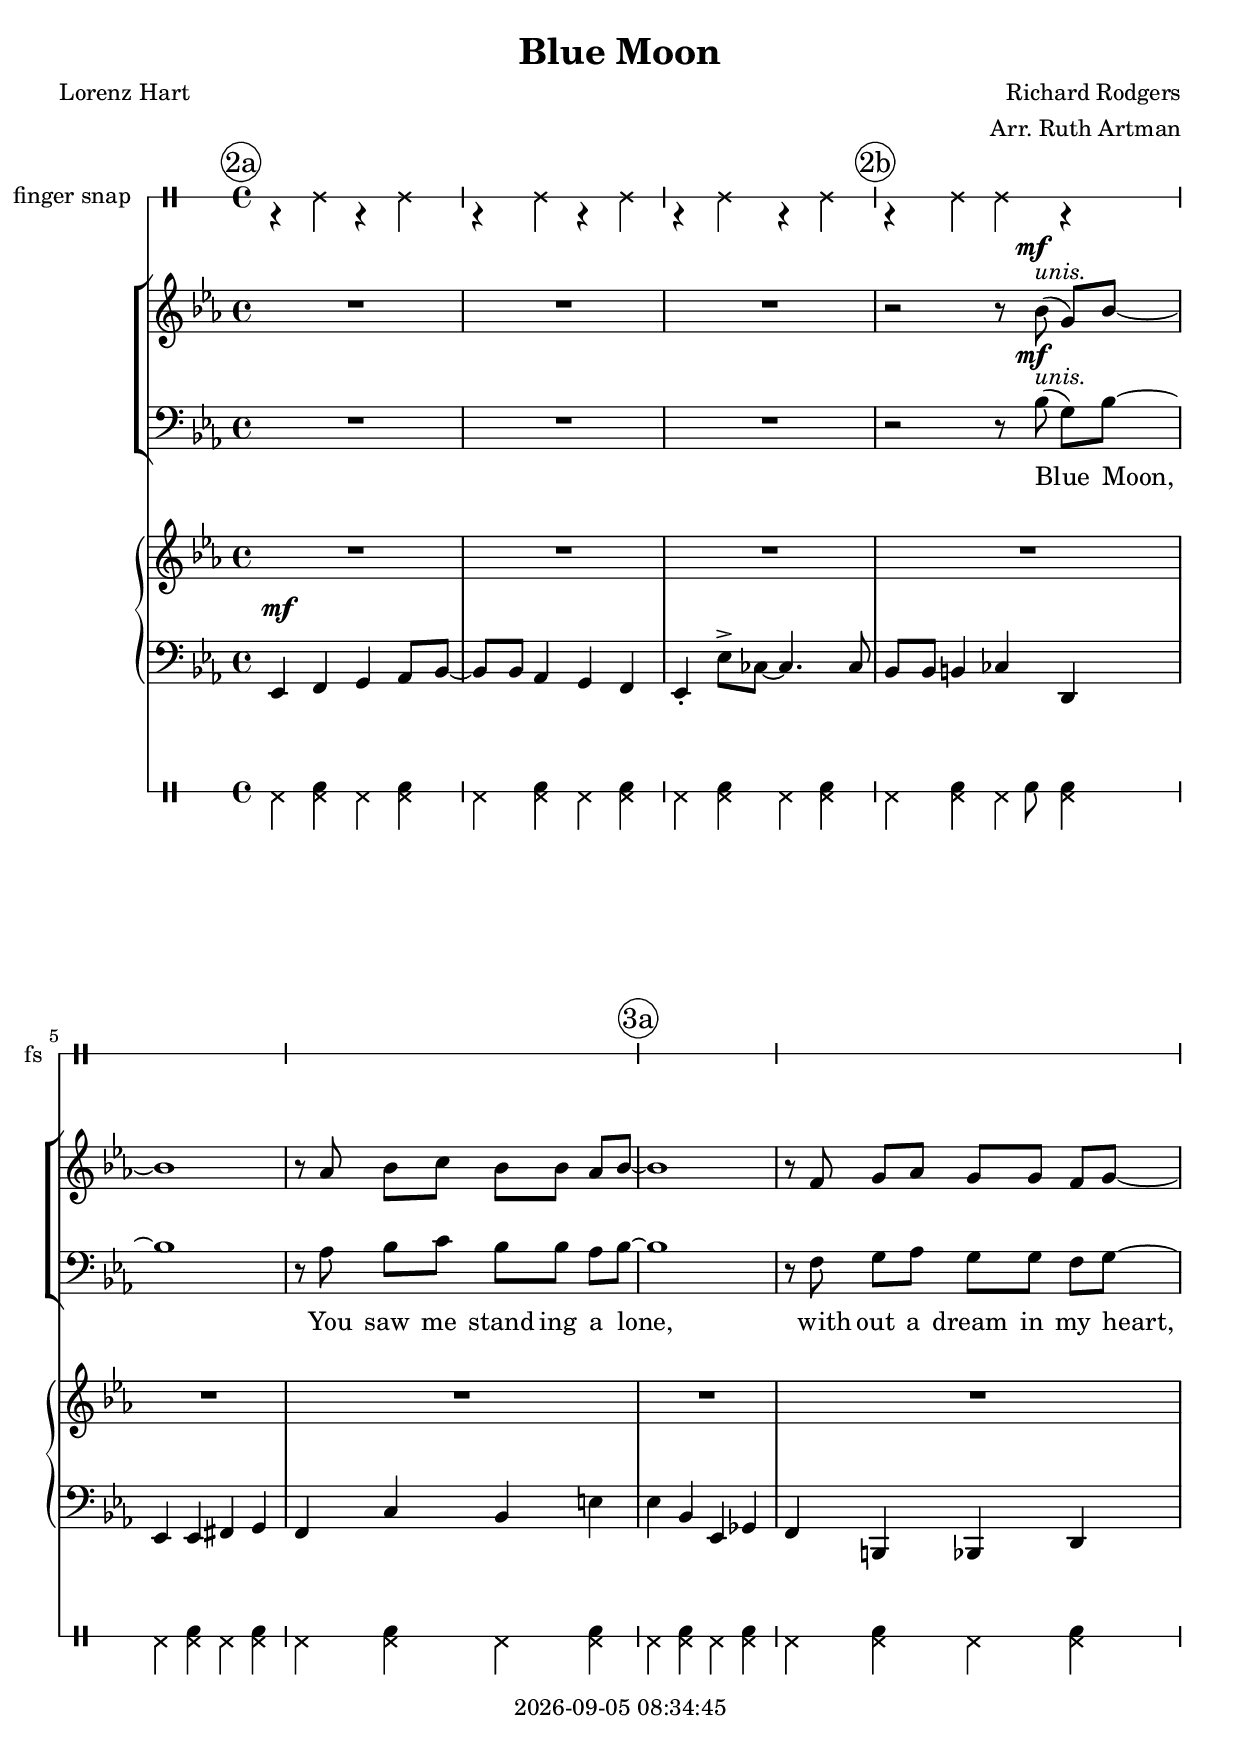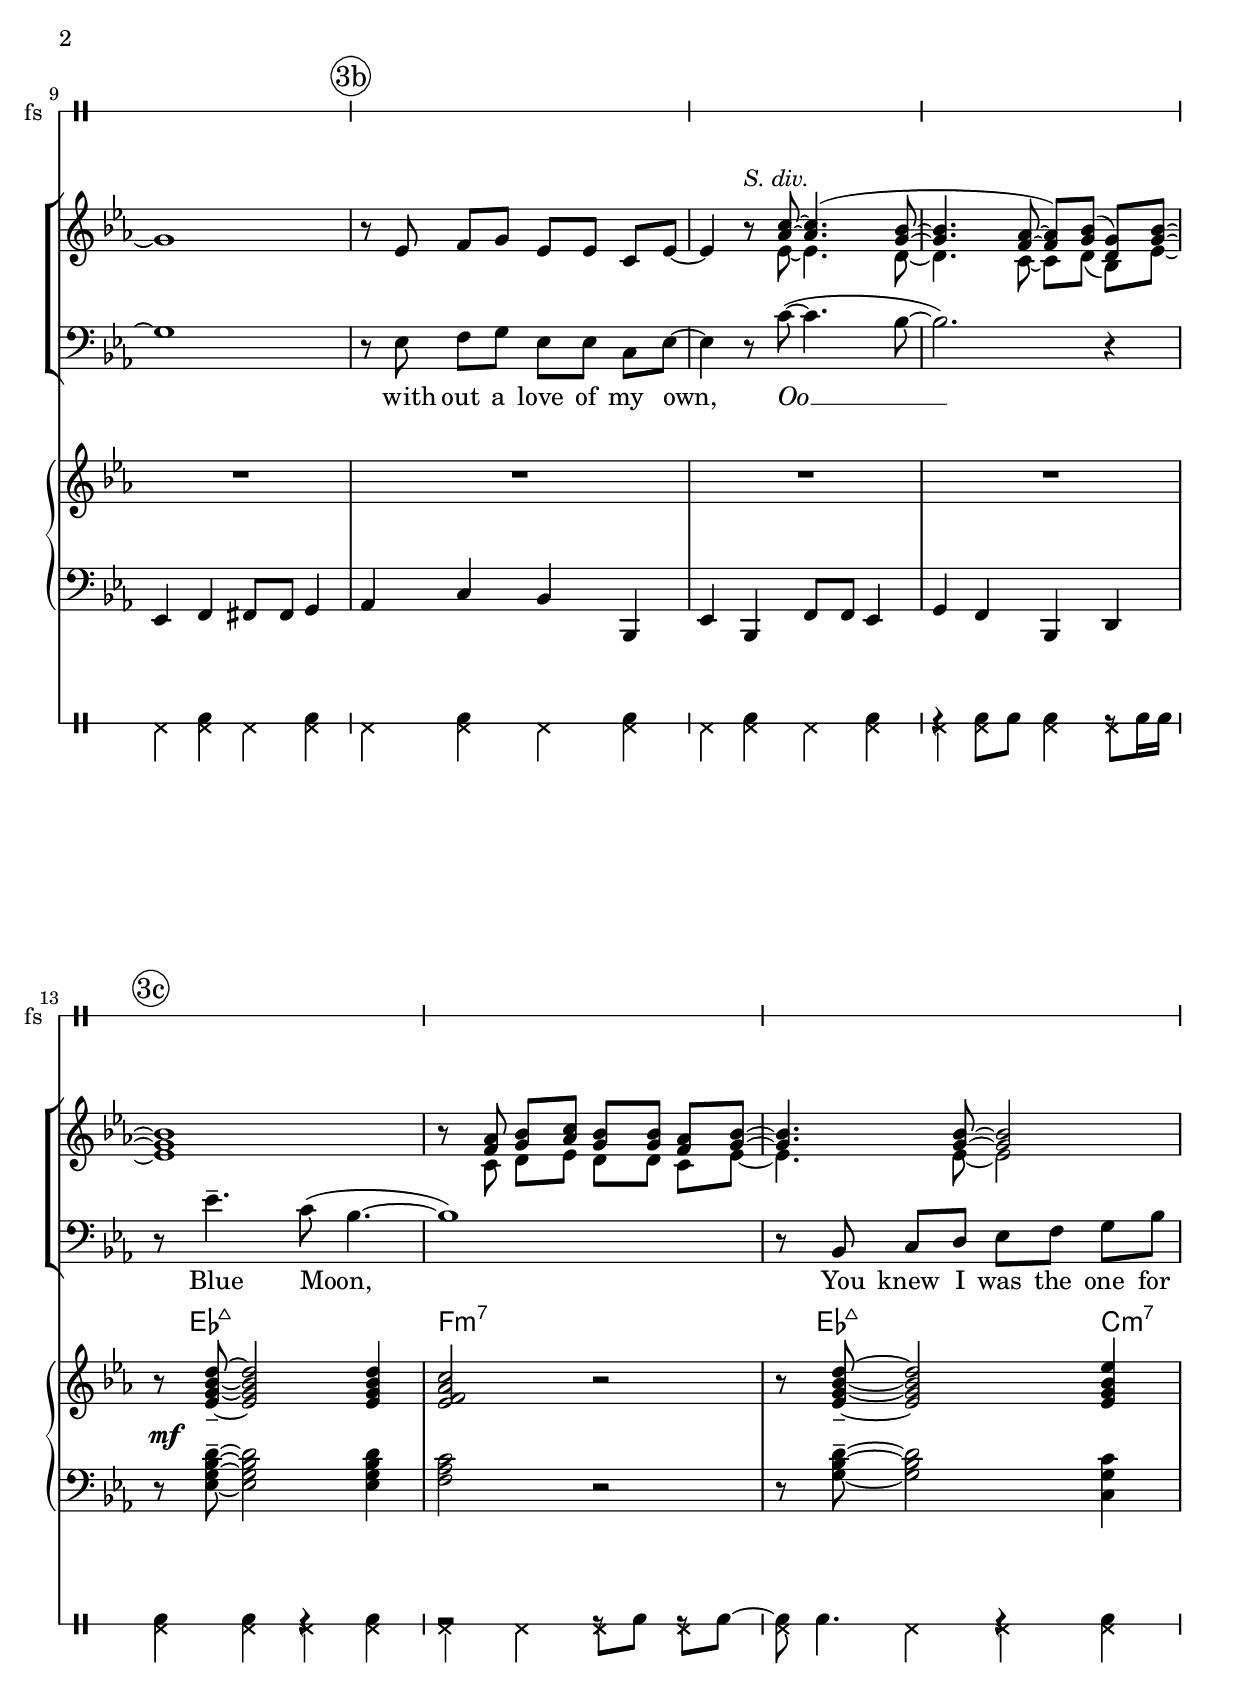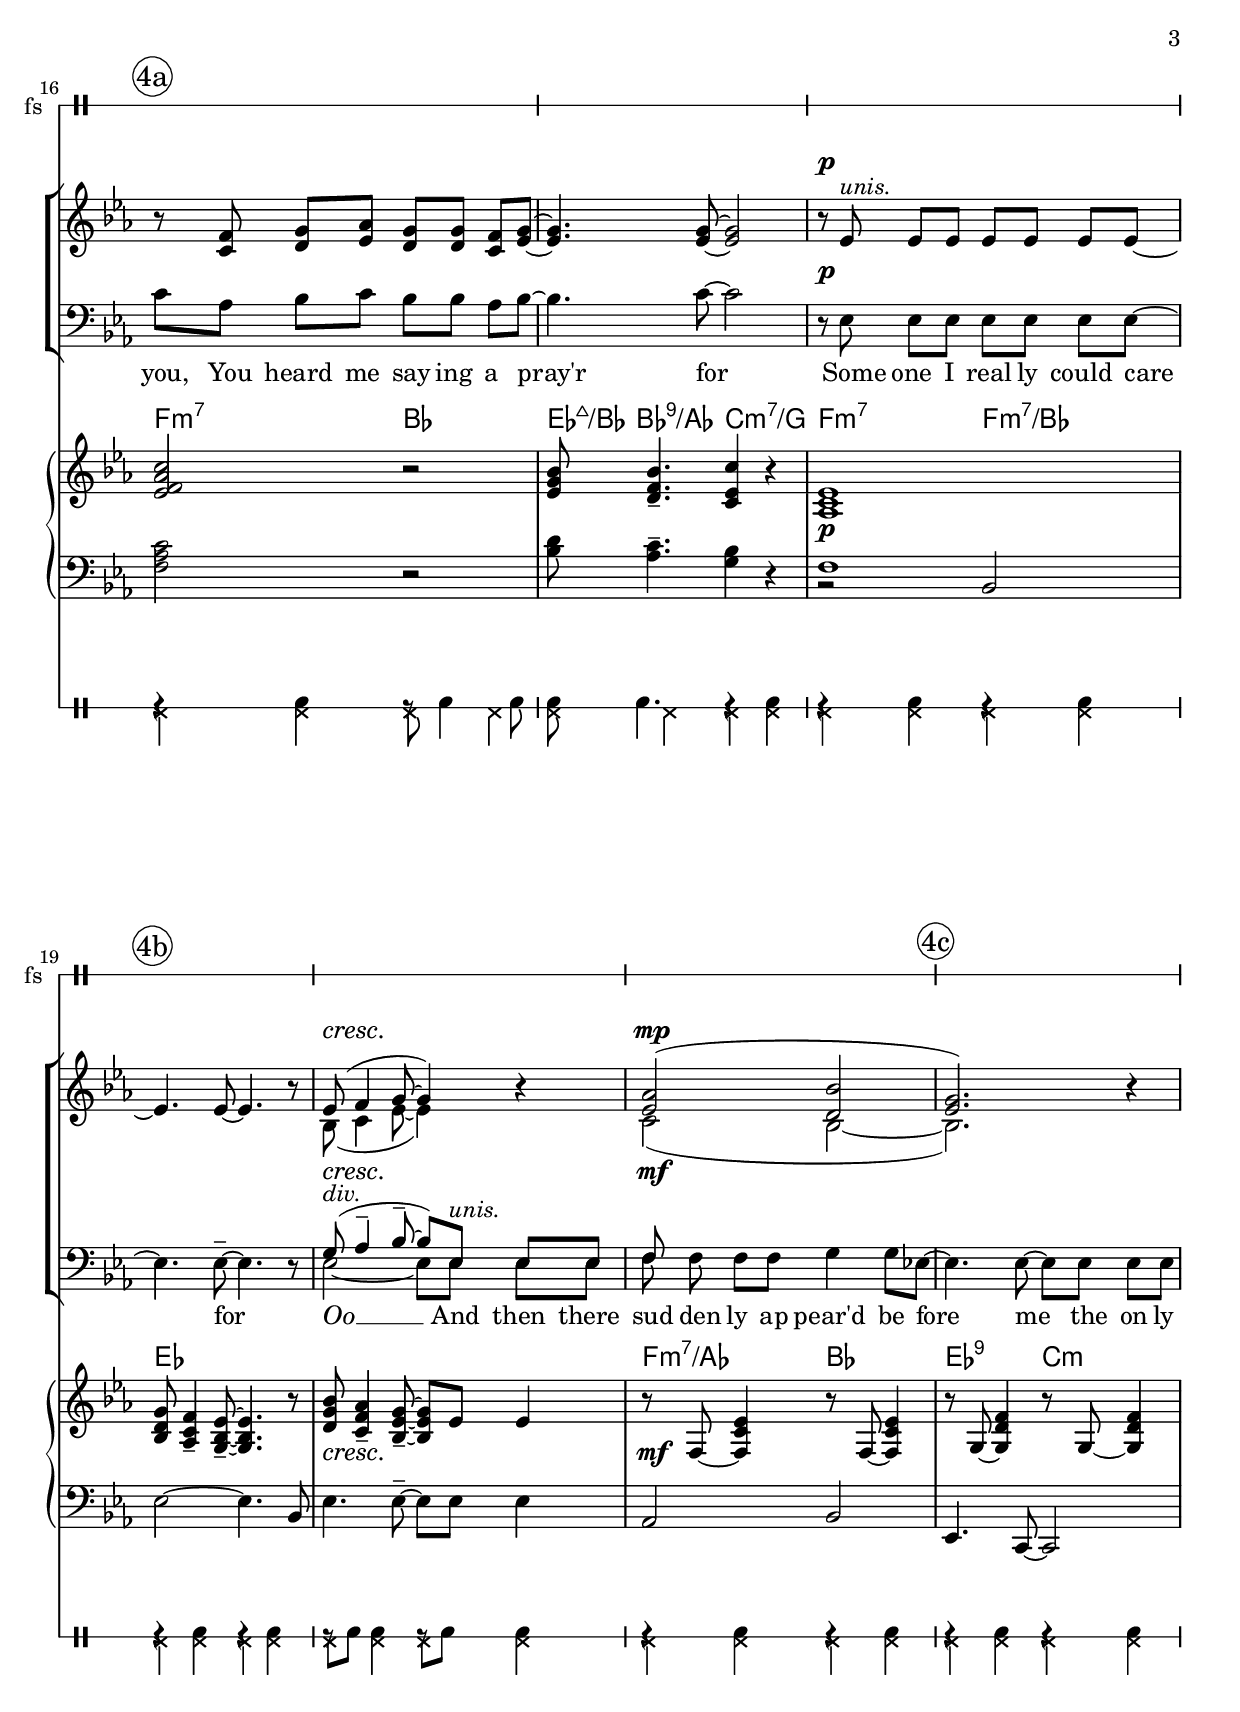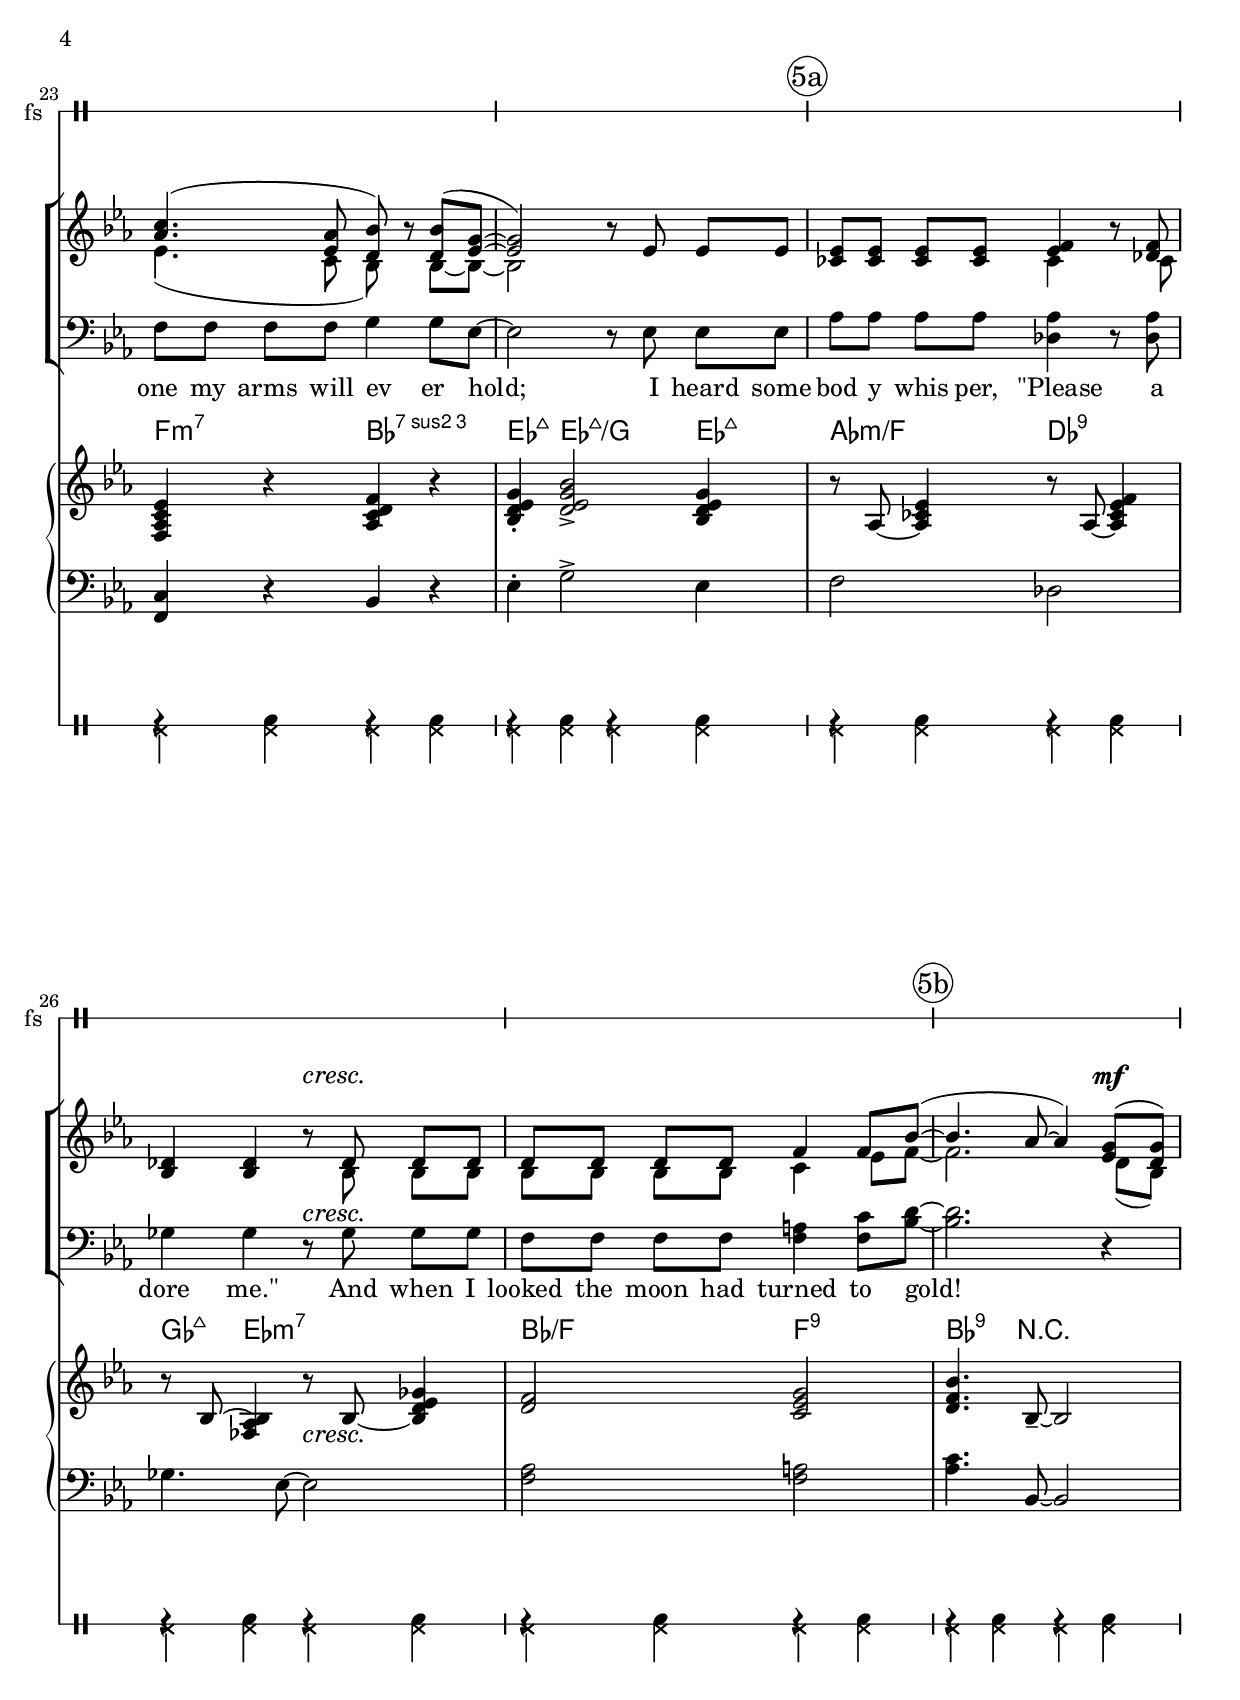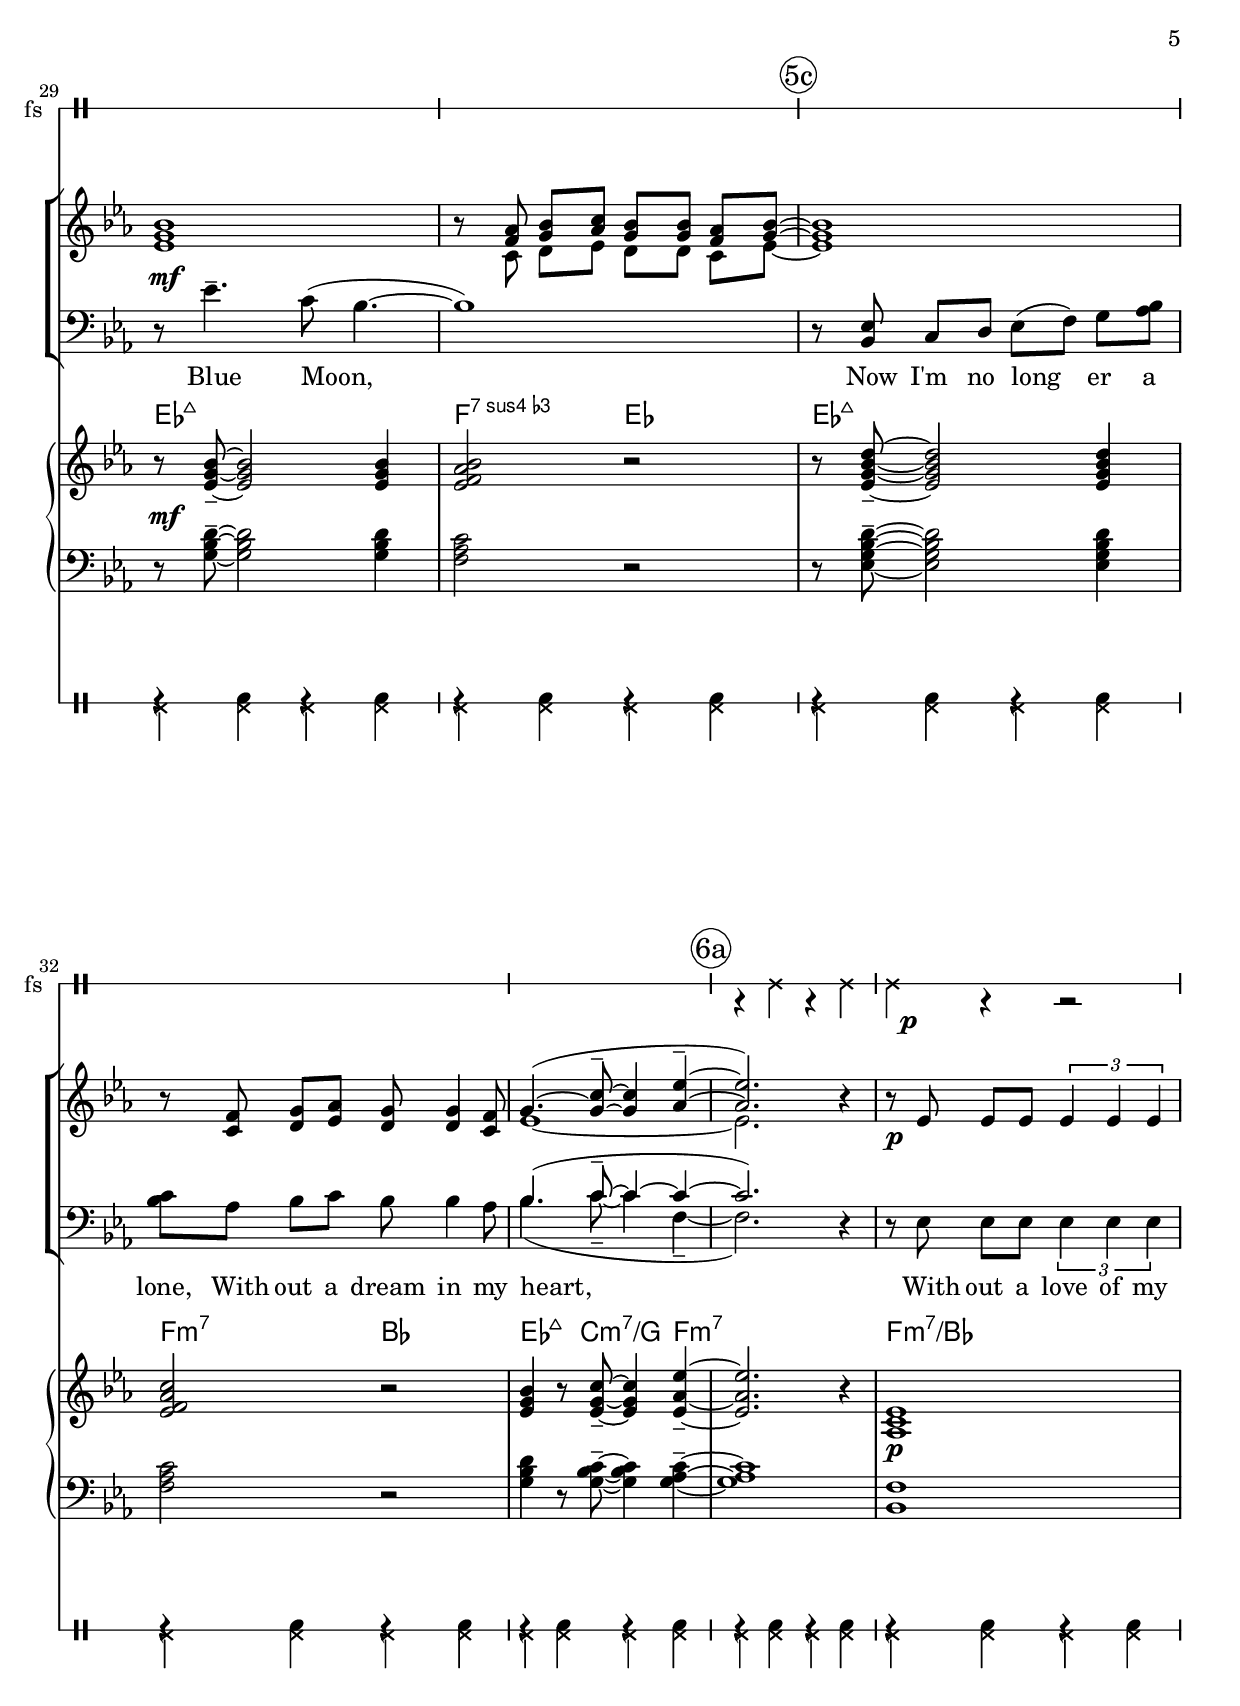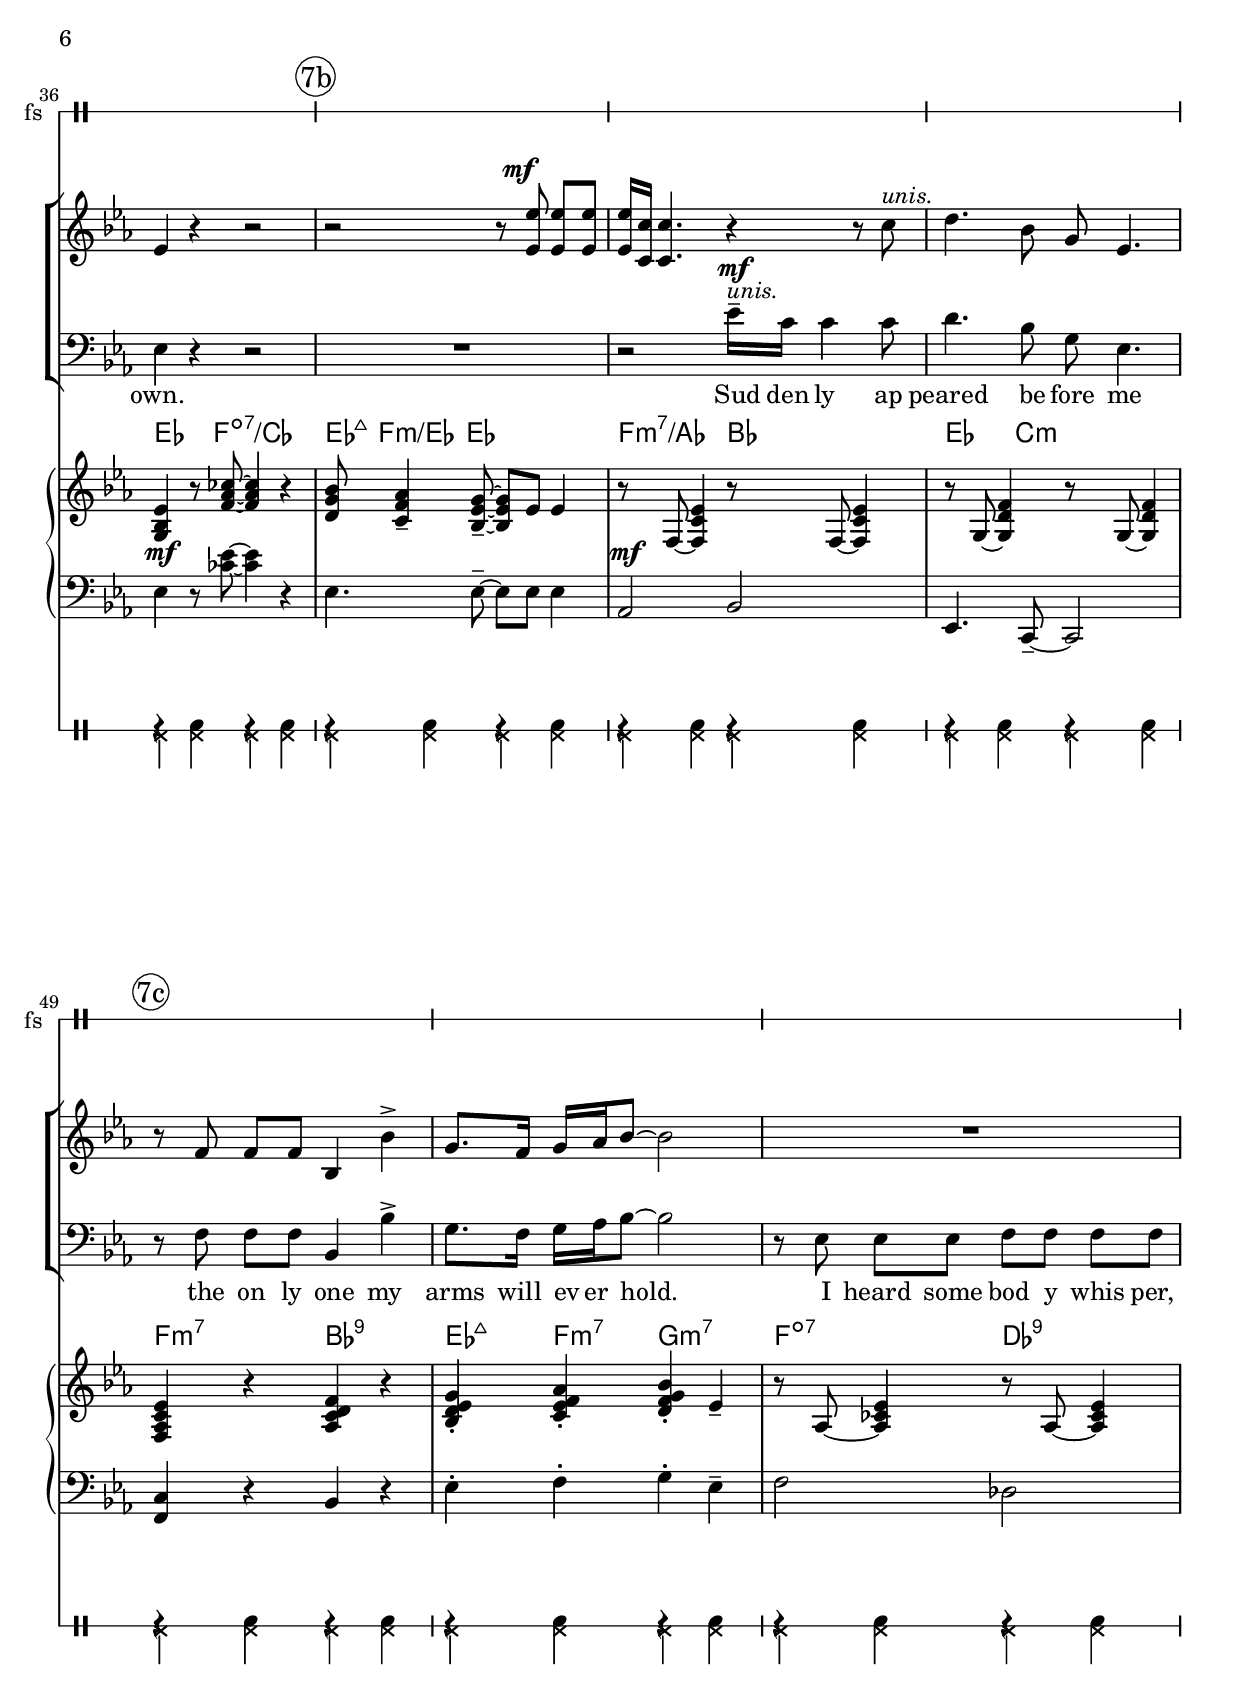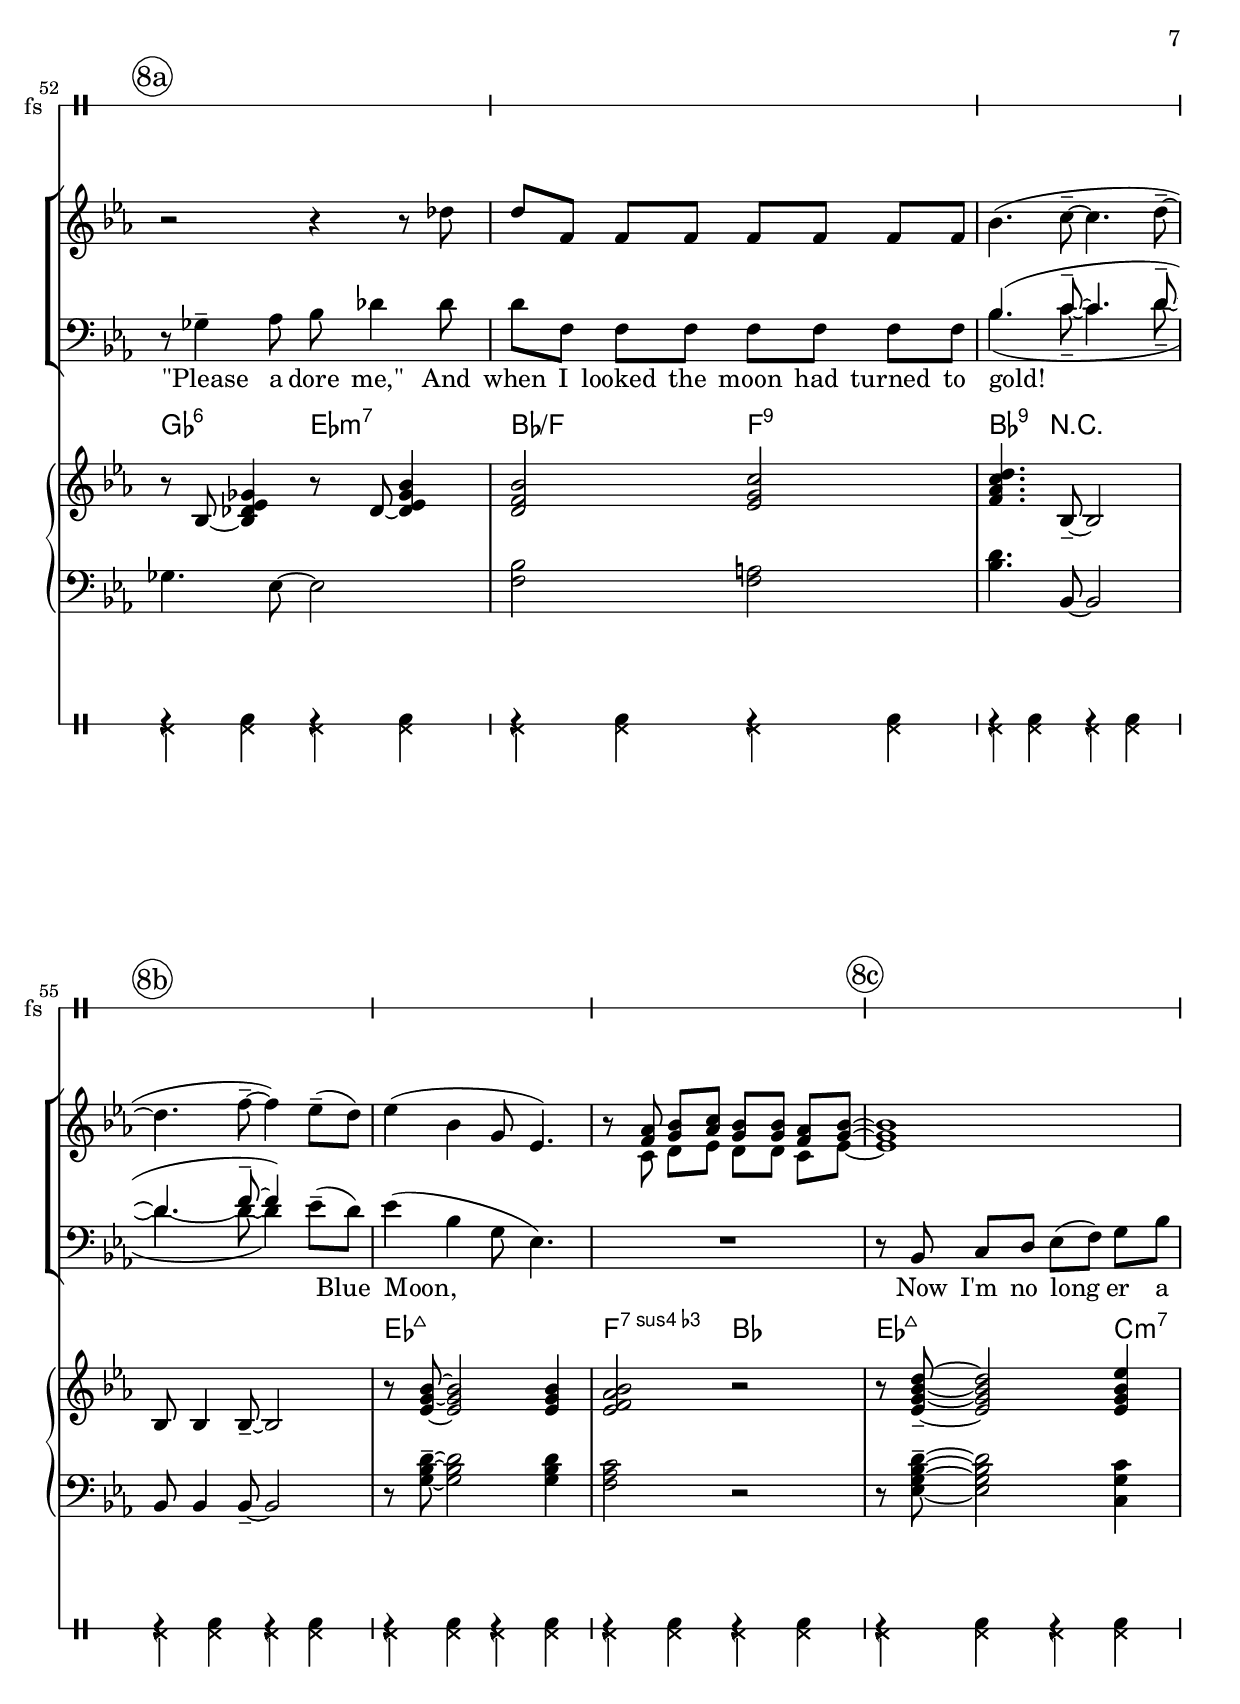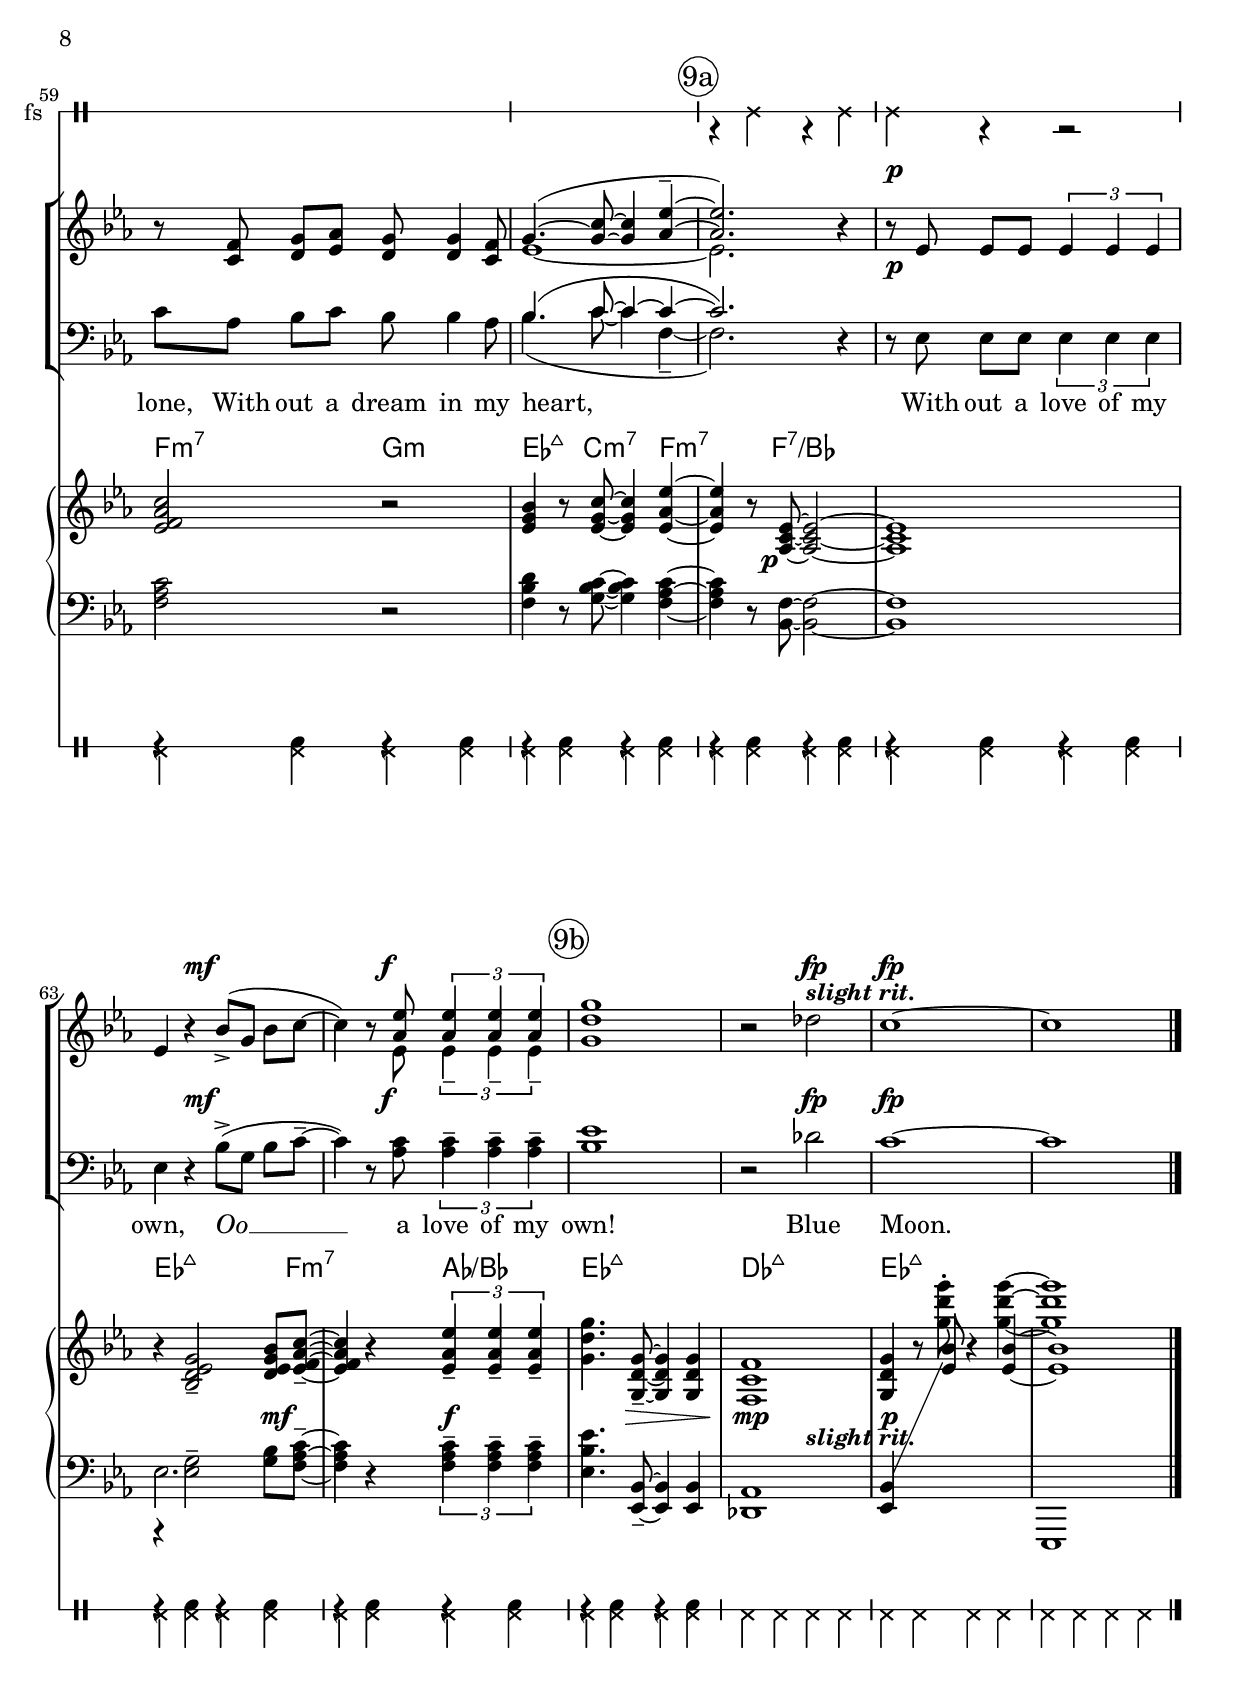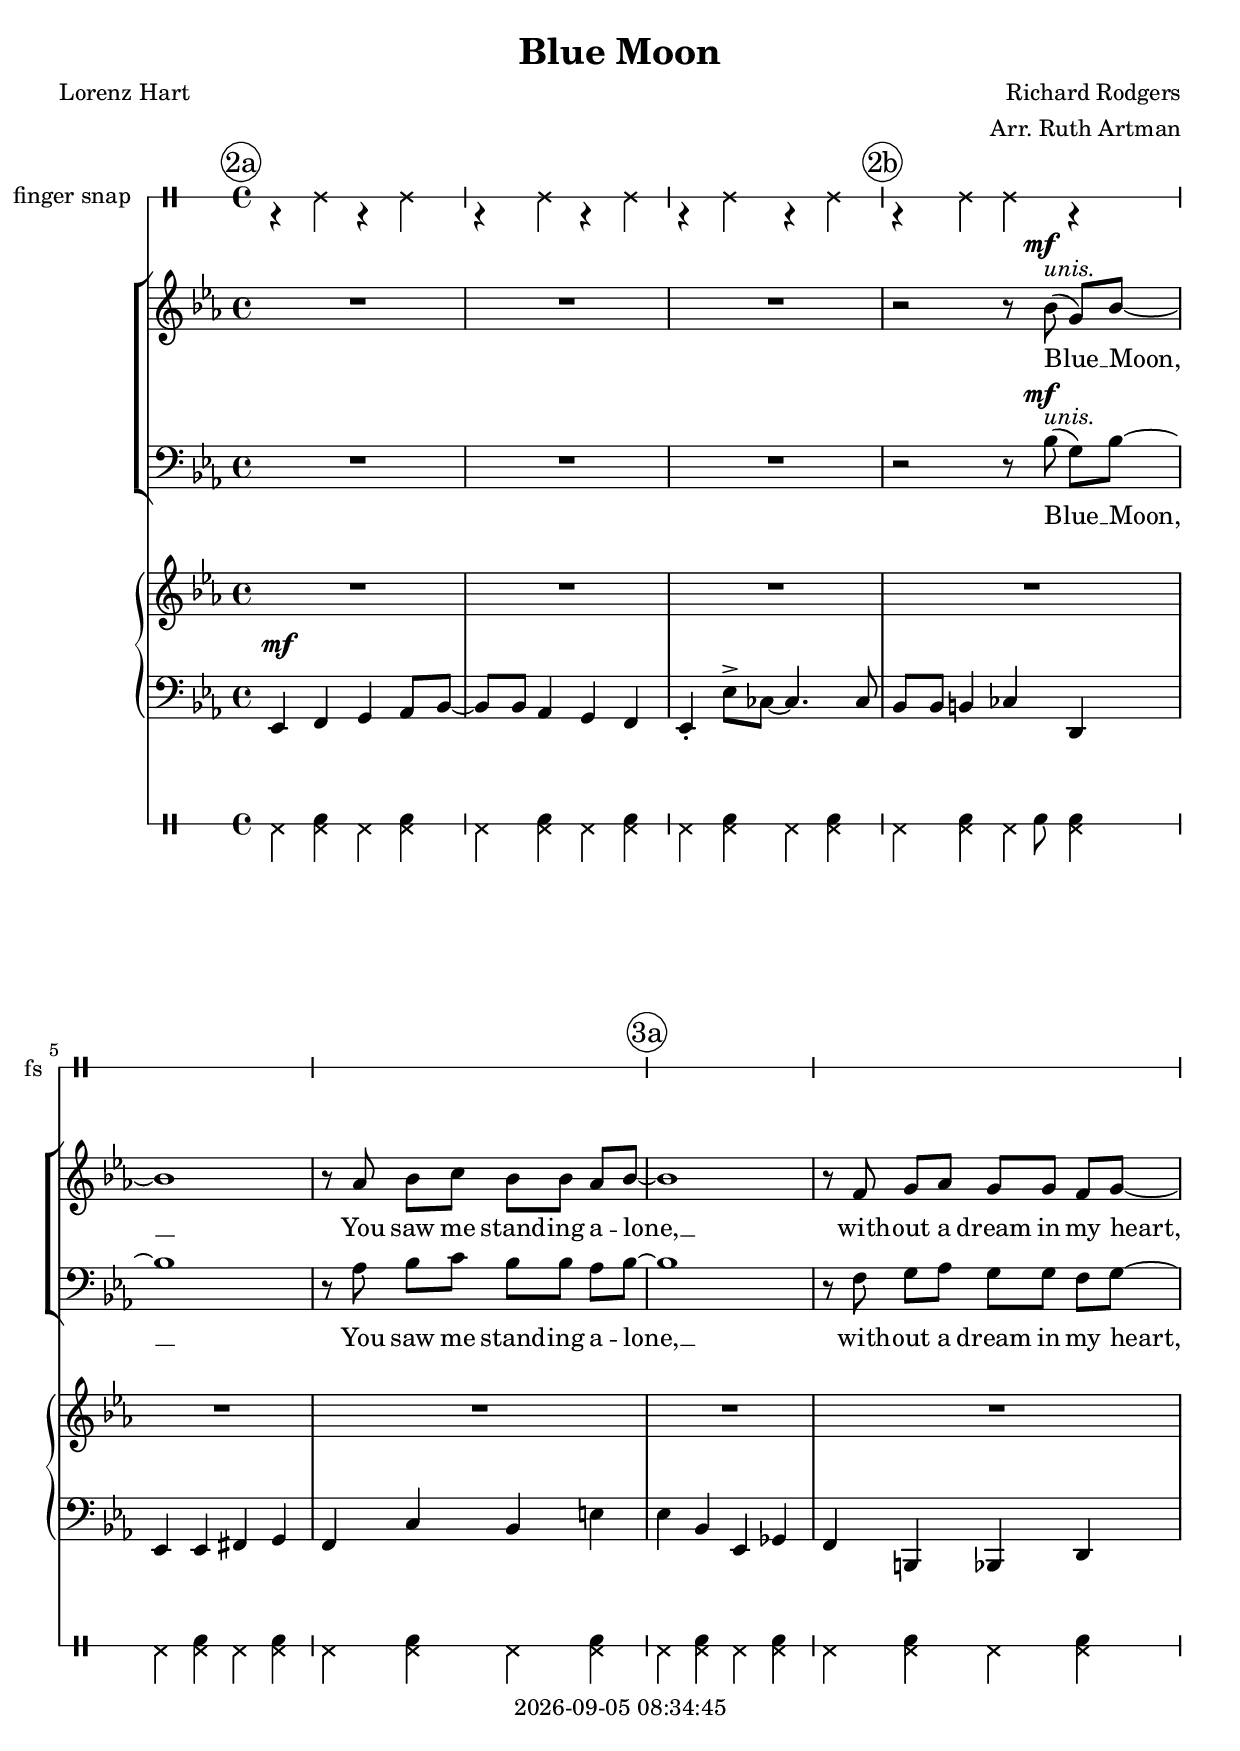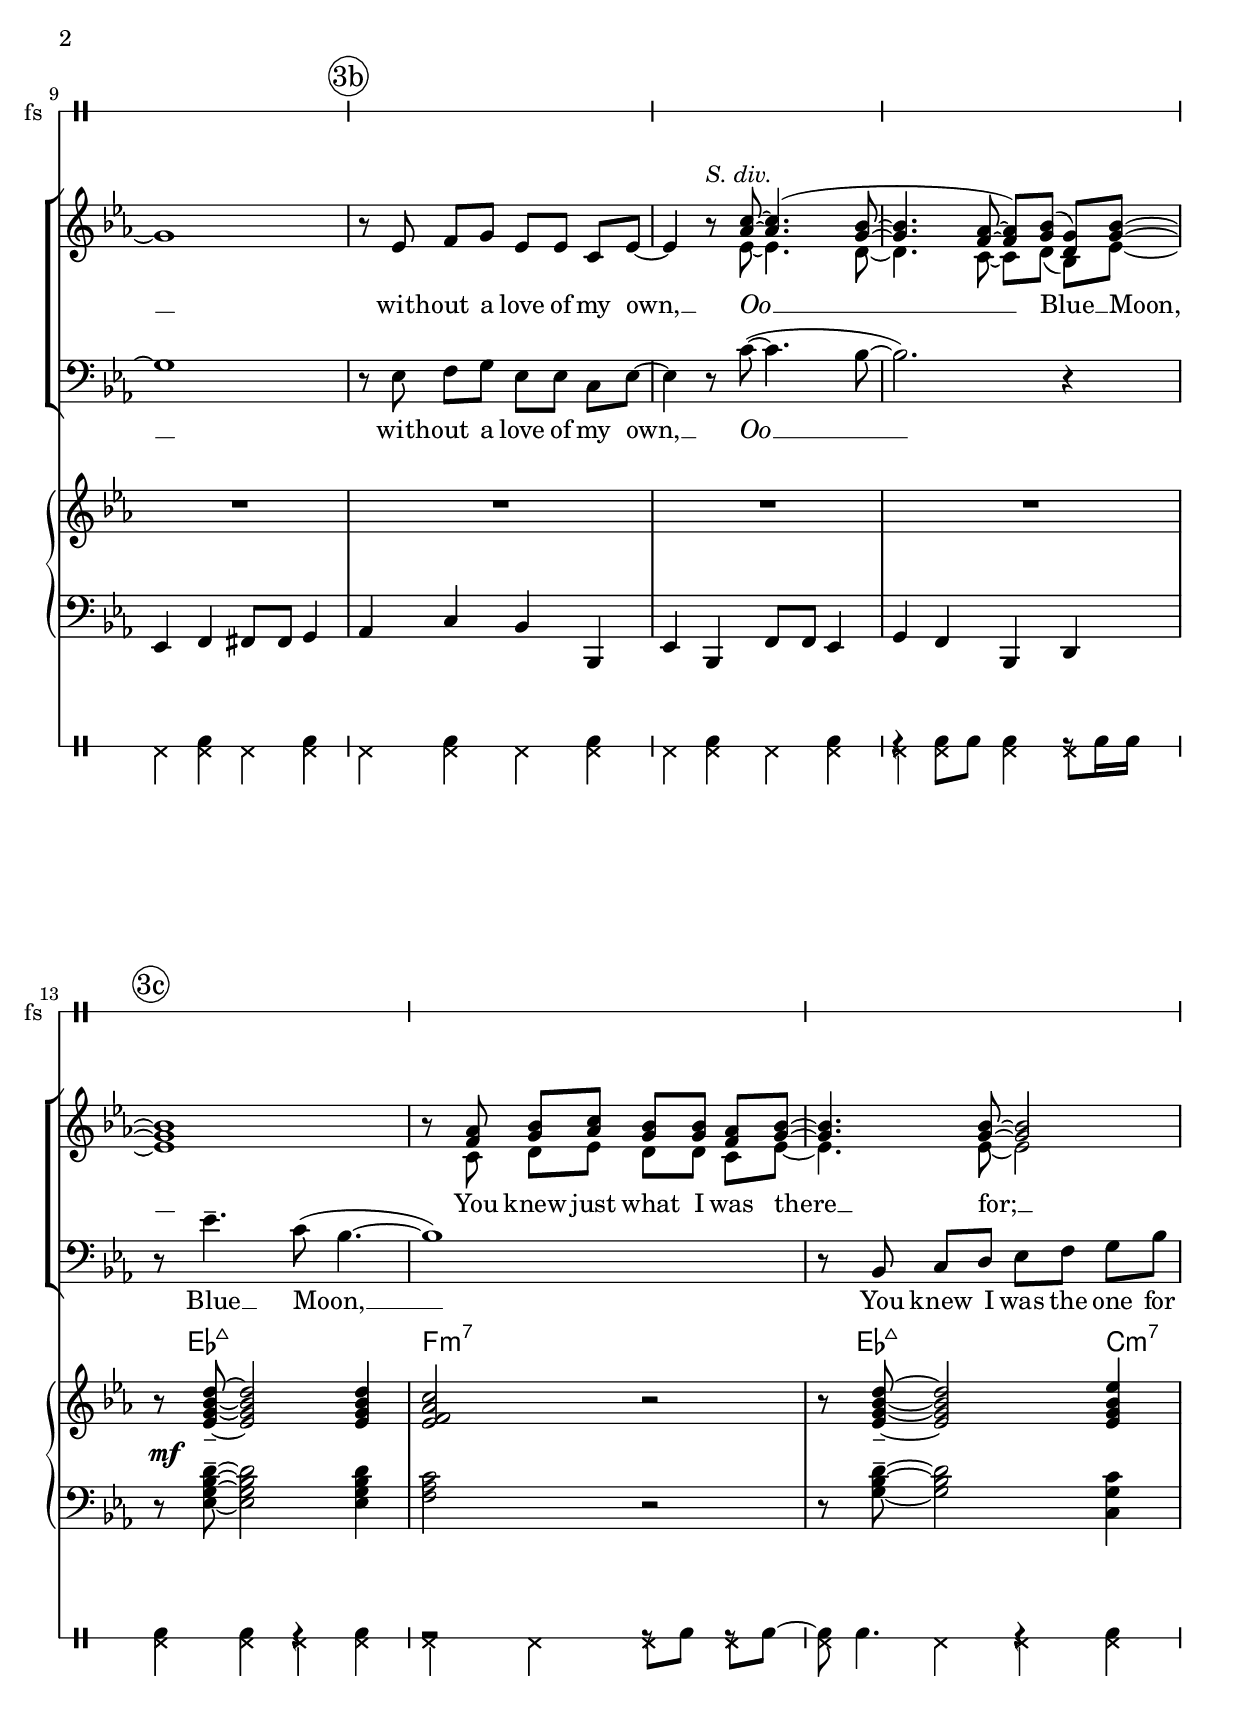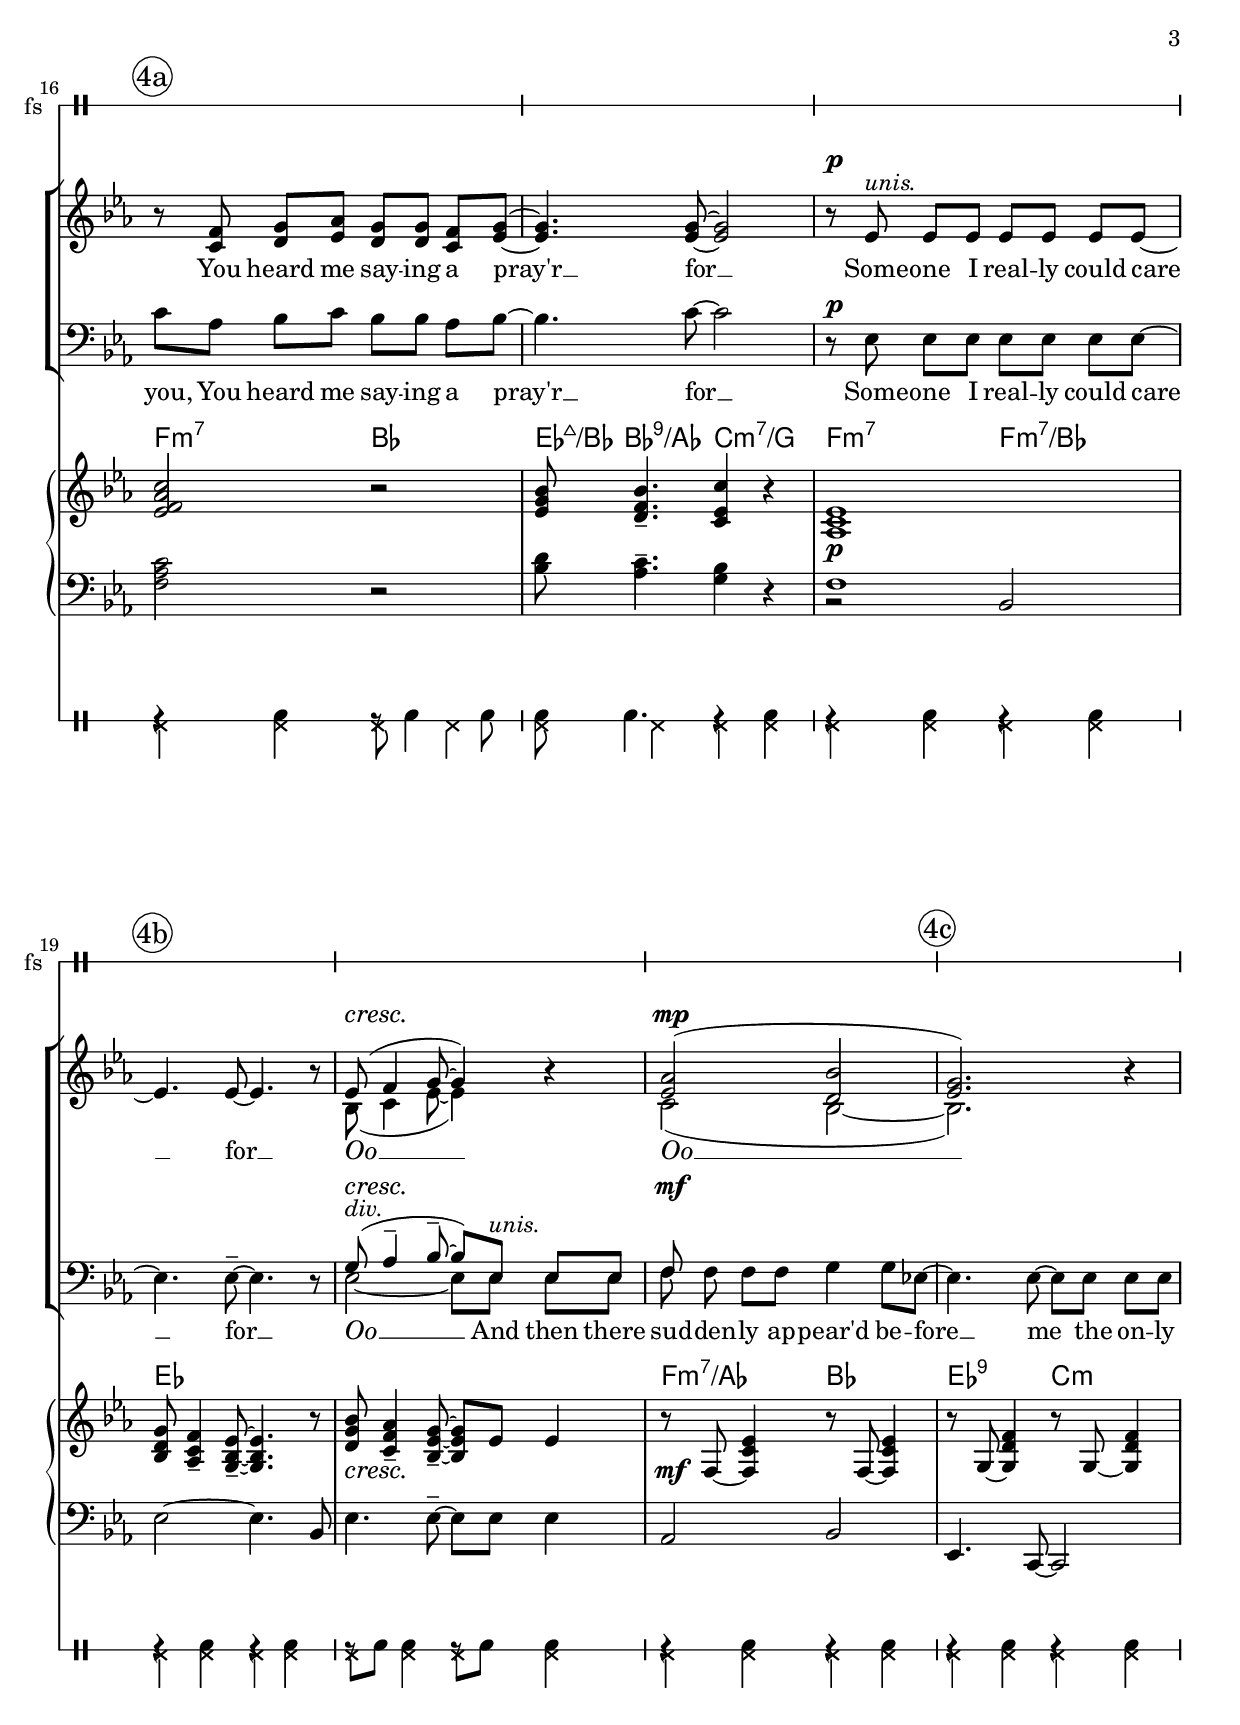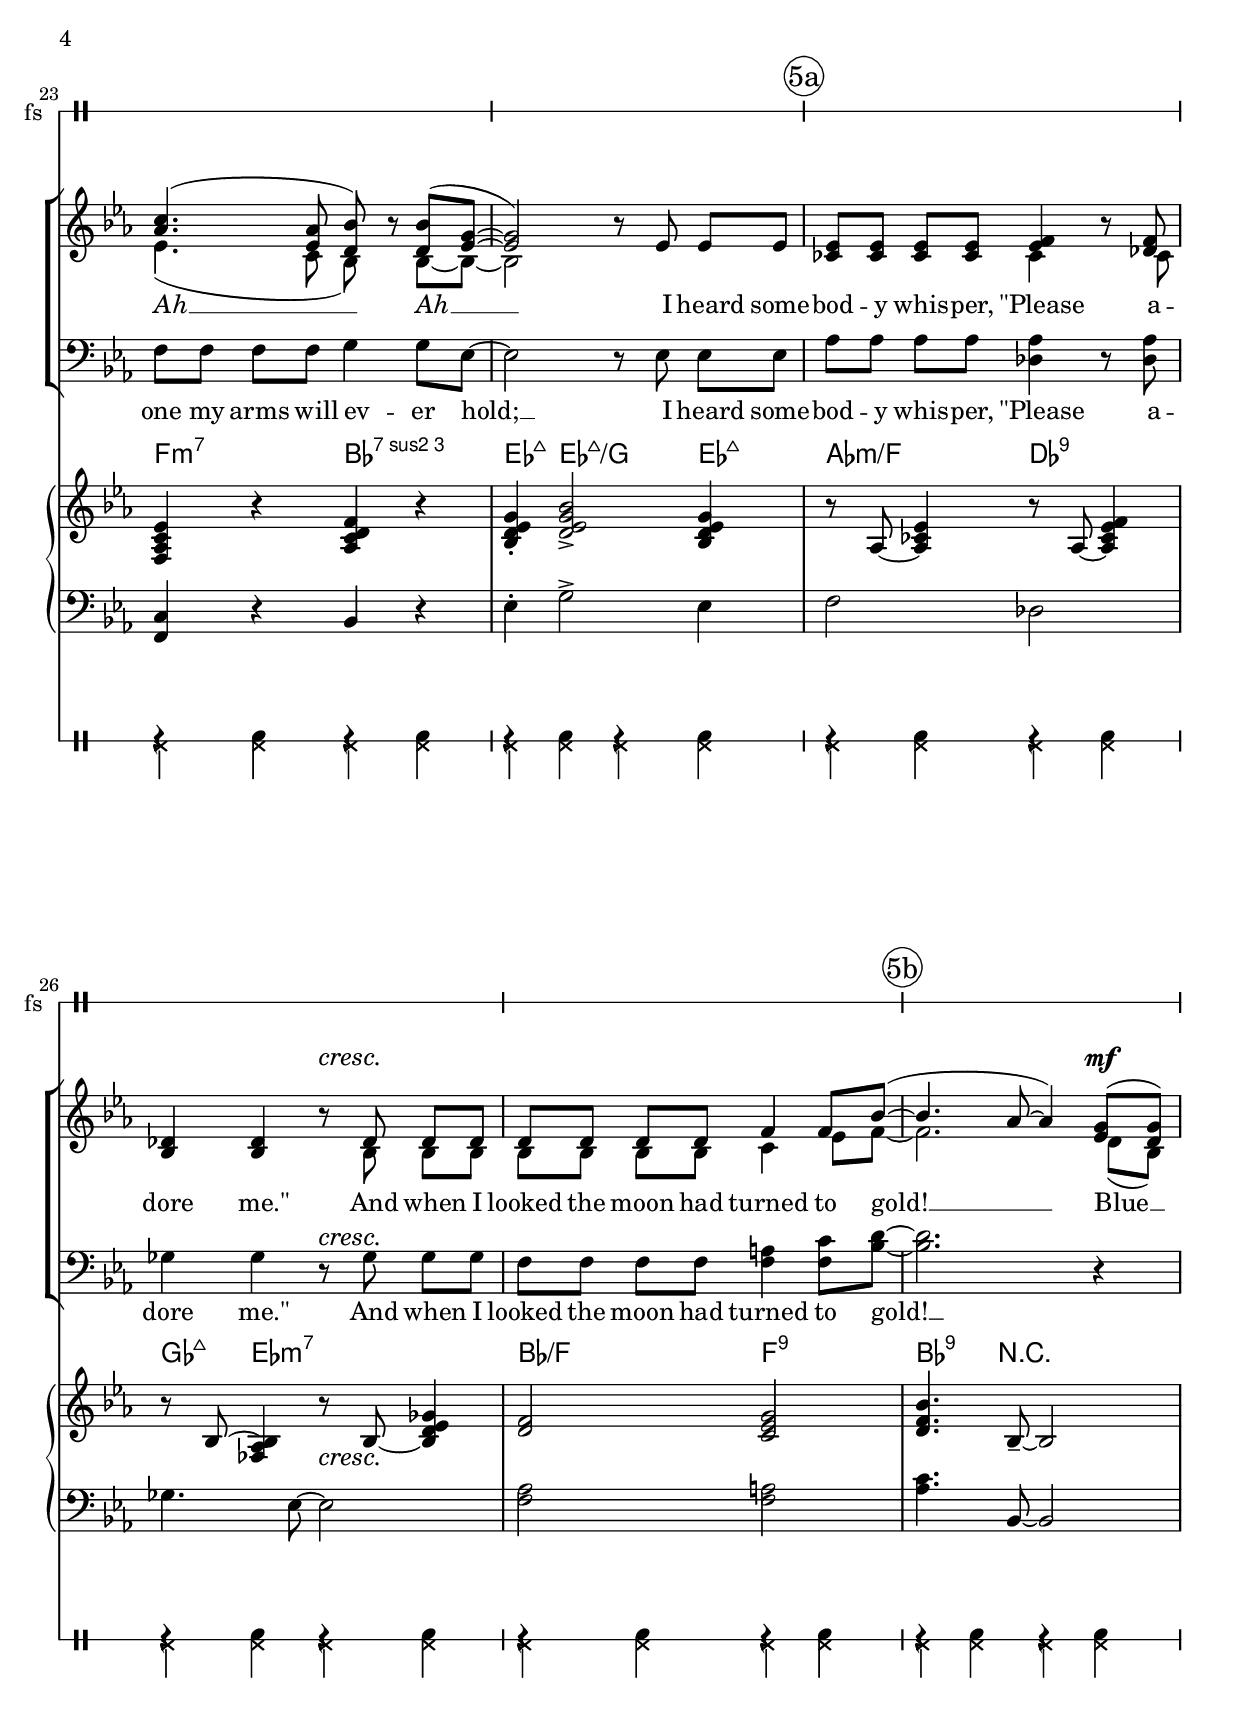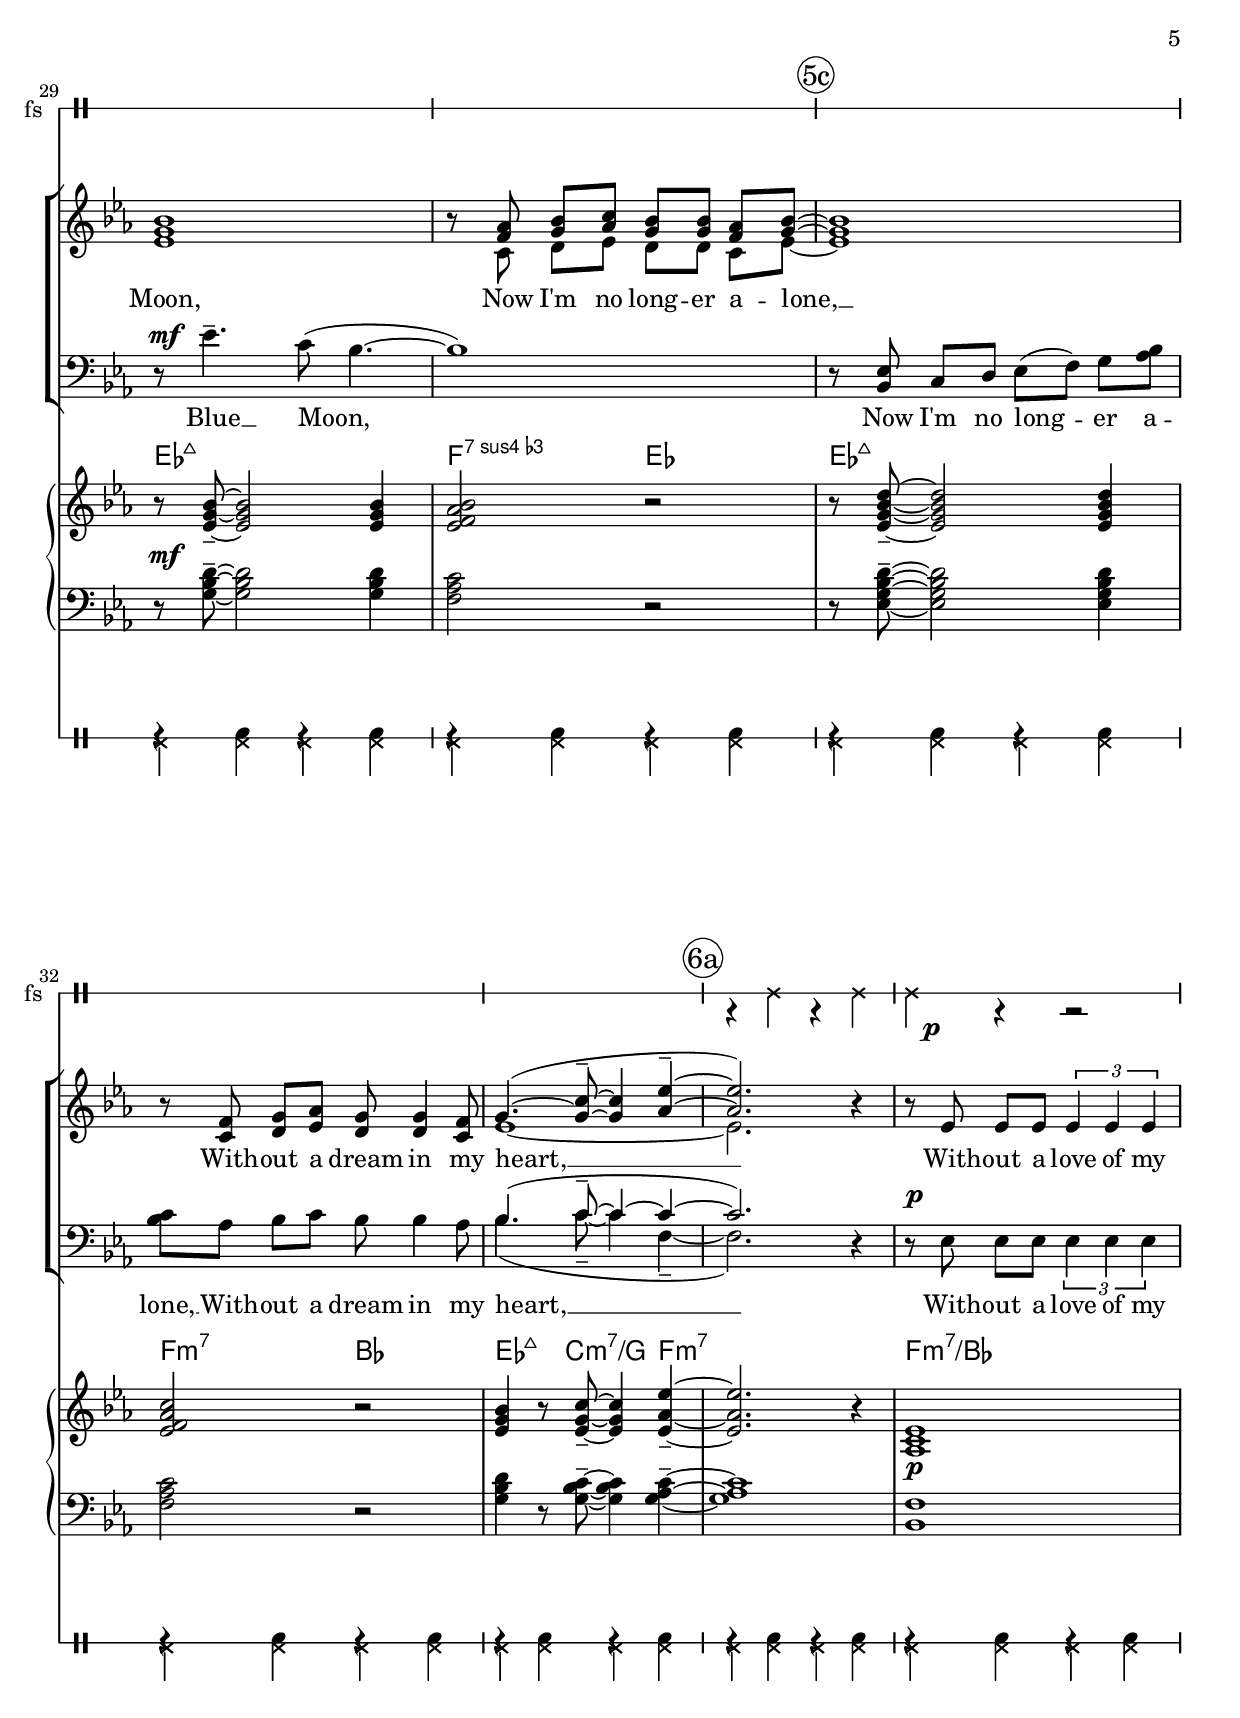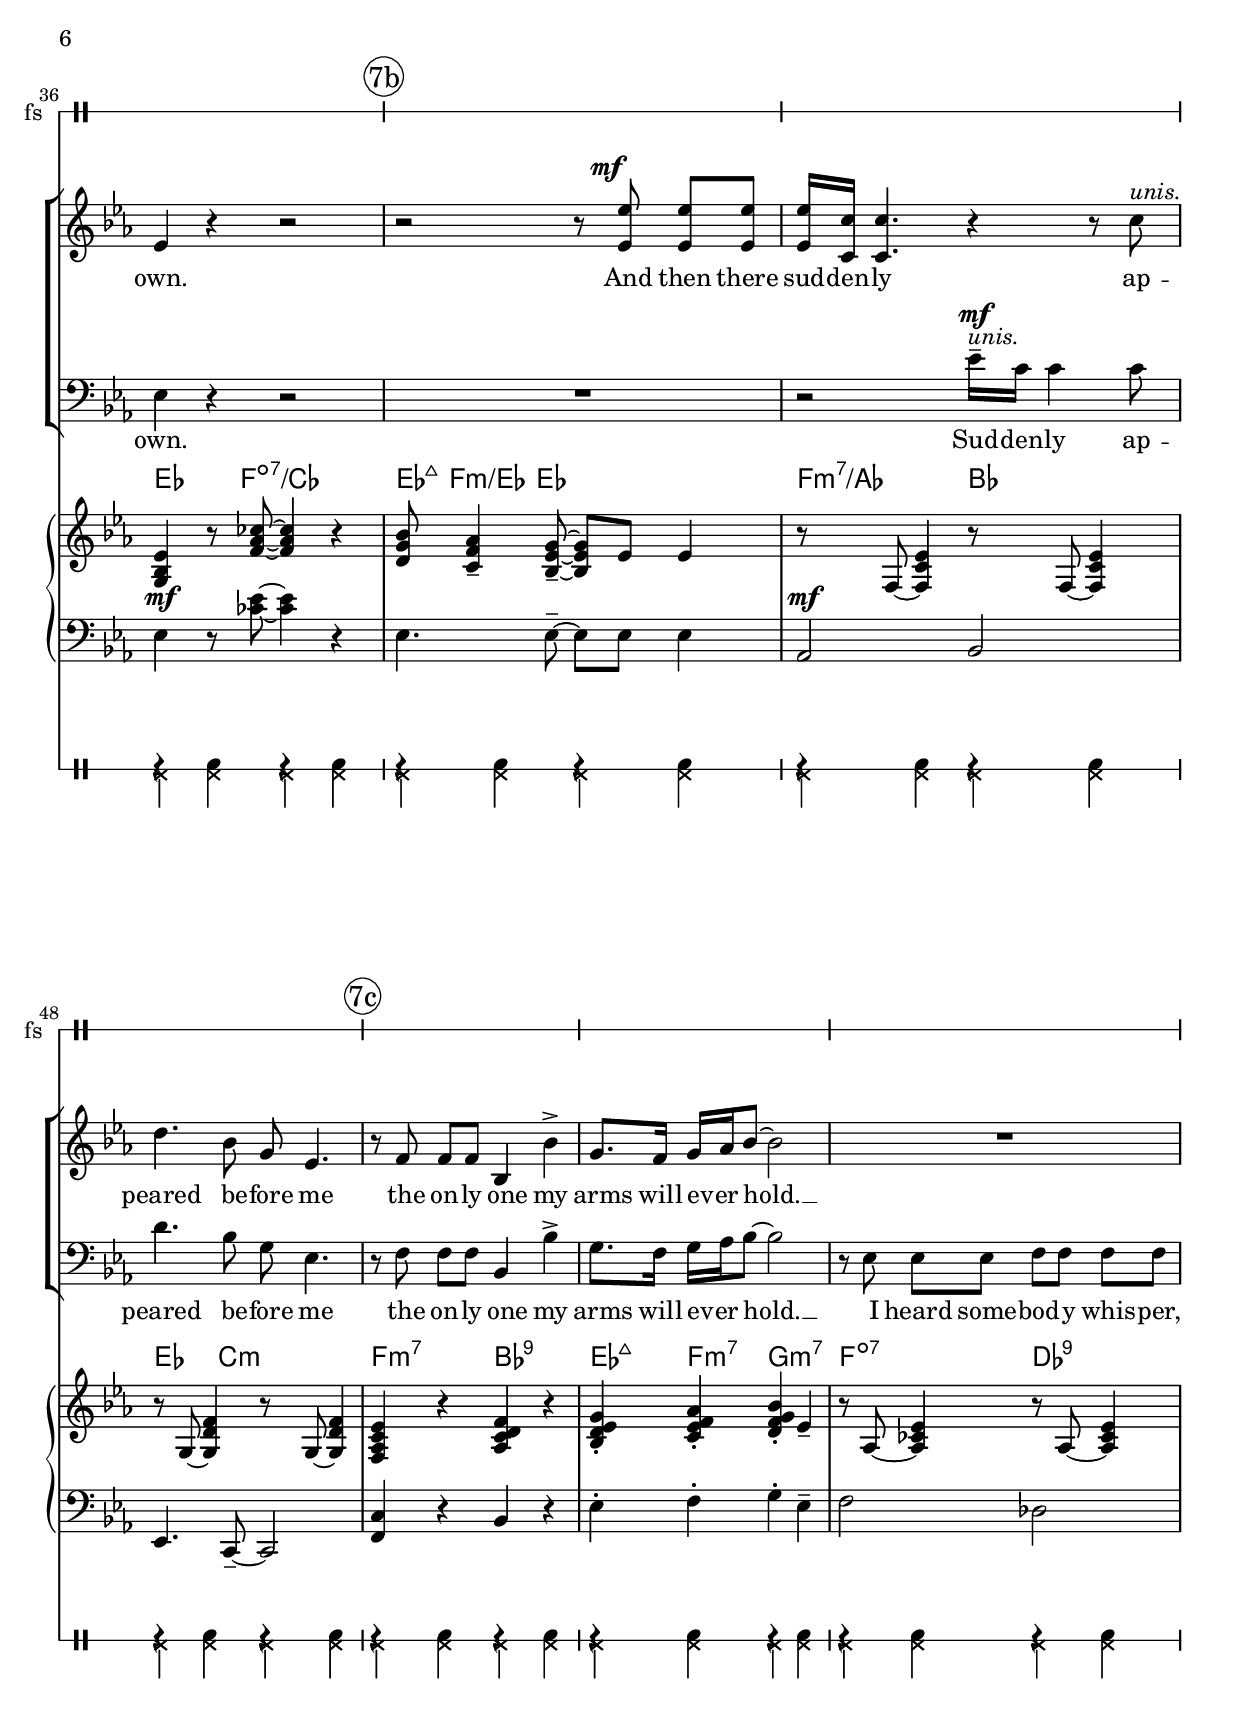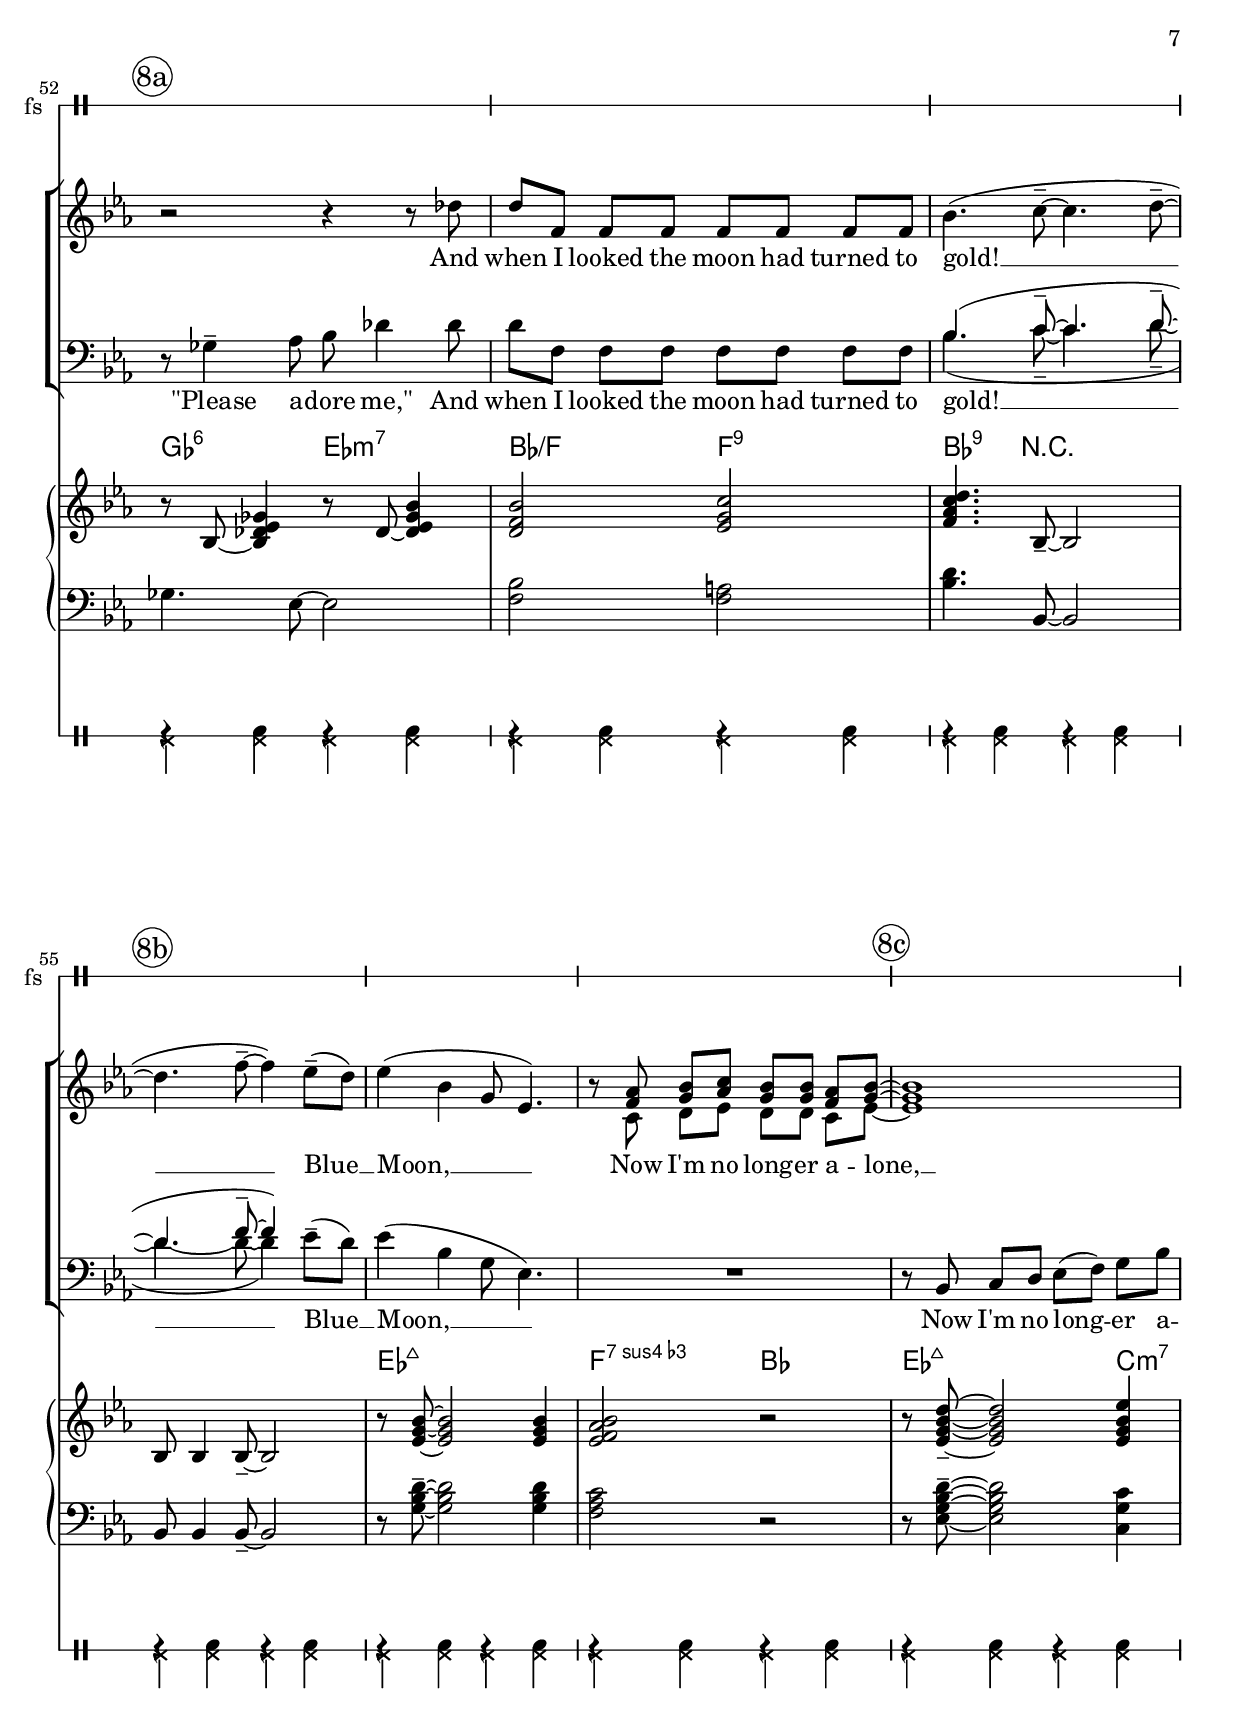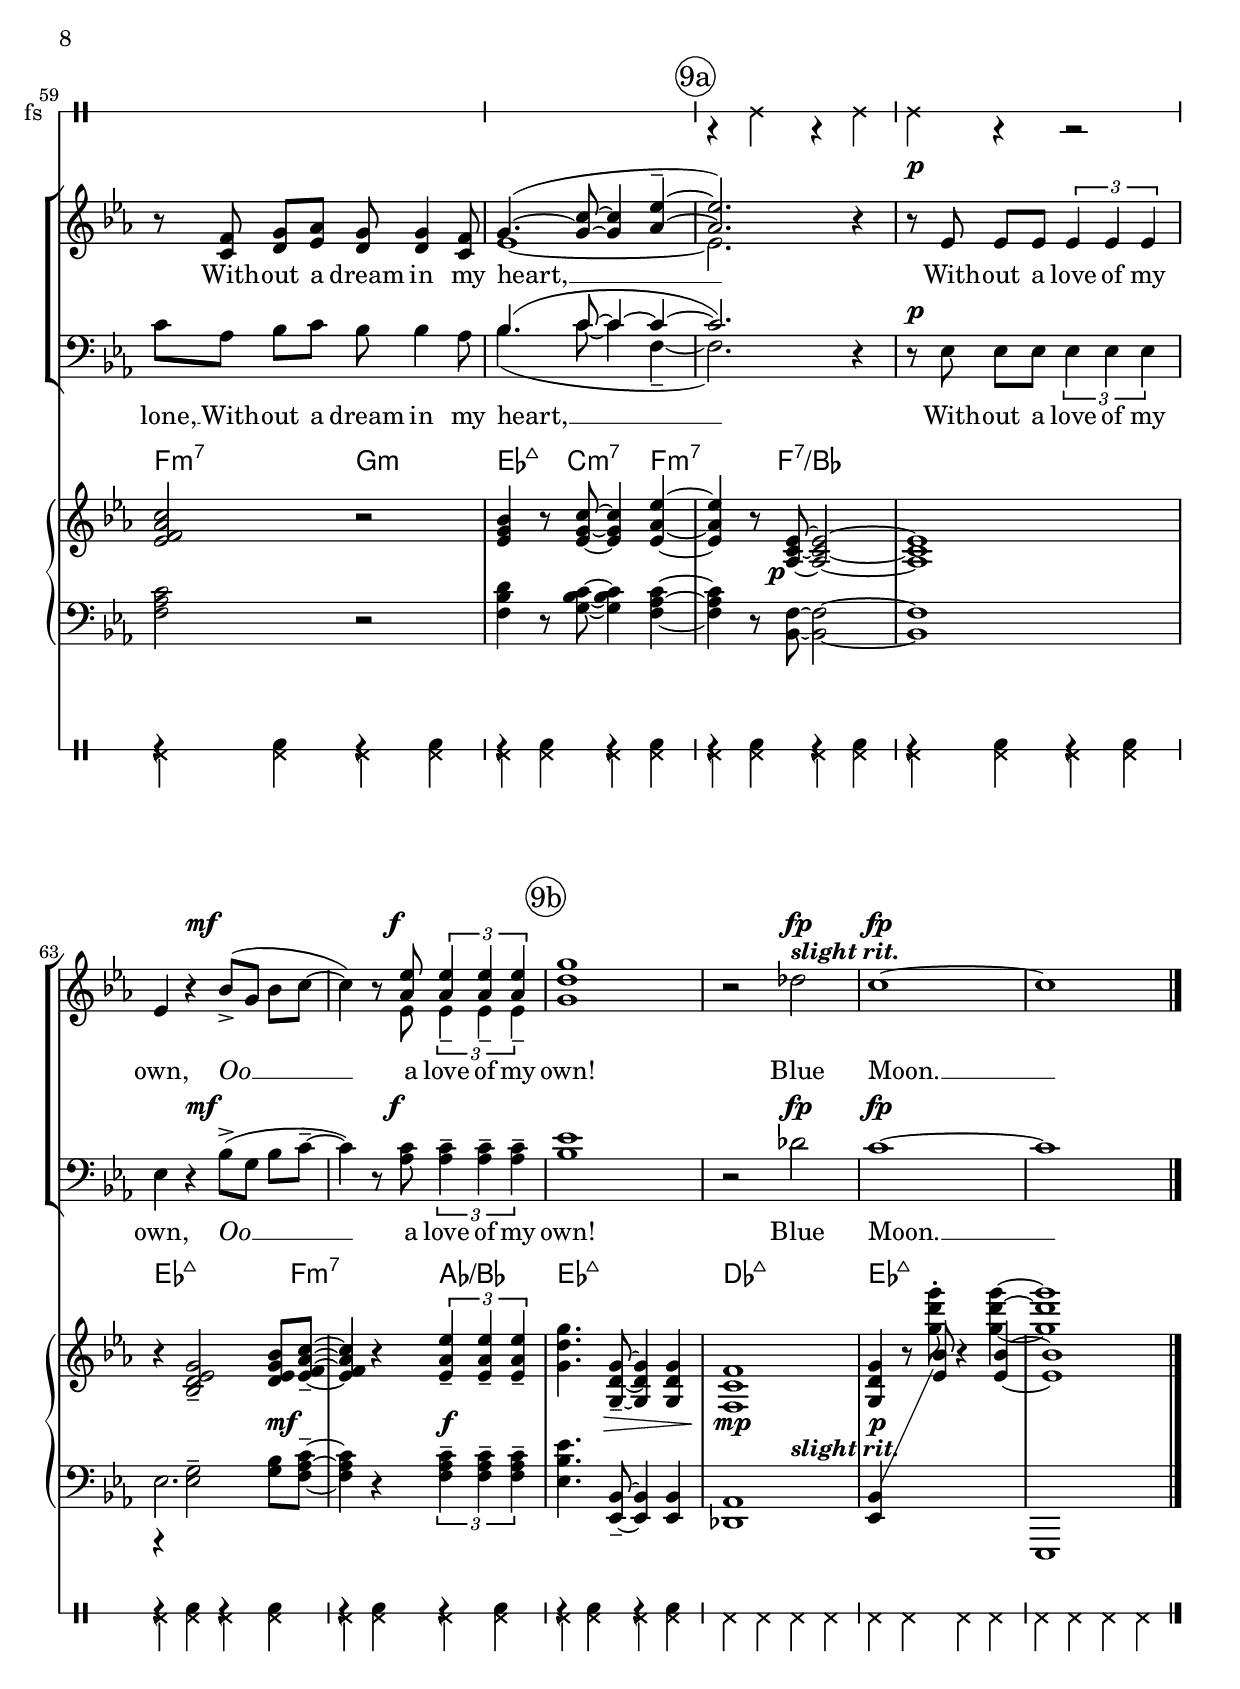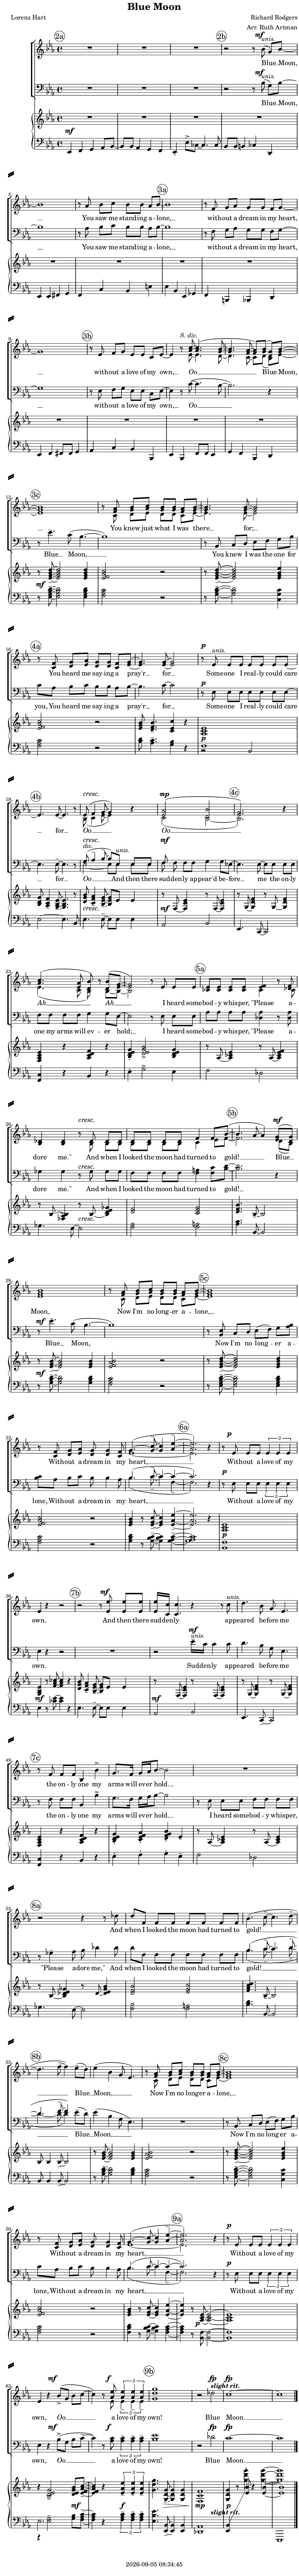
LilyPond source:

\version "2.22.0"

\include "predefined-guitar-fretboards.ly"
\include "articulate.ly"
\include "swing.ly"

today = #(strftime "%Y-%m-%d %H:%M:%S" (localtime (current-time)))

\header {
% centered at top
%  dedication  = "dedication"
  title       = "Blue Moon"
%  subtitle    = "subtitle"
%  subsubtitle = "subsubtitle"
%  instrument  = "instrument"
  
% arrangement of following lines:
%
%  poet    composer
%  meter   arranger
%  piece       opus

  composer    = "Richard Rodgers"
  arranger    = "Arr. Ruth Artman"
%  opus        = "opus"

  poet        = "Lorenz Hart"
%  meter       = "meter"
%  piece       = "piece"

% centered at bottom
% tagline     = "tagline" % default lilypond version
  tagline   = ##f
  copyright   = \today
}

% #(set-global-staff-size 16)

% \paper {
%   #(set-paper-size "a4")
%   line-width = 180\mm
%   left-margin = 20\mm
%   bottom-margin = 10\mm
%   top-margin = 10\mm
% }

global = {
  \key ees \major
  \time 4/4
}

colour = {
  \override NoteHead.color   = #red
  \override Stem.color       = #red
  \override Beam.color       = #red
  \override Accidental.color = #red
  \override Slur.color       = #red
  \override Tie.color        = #red
  \override Dots.color       = #red
}

black = {
  \override NoteHead.color   = #black
  \override Stem.color       = #black
  \override Beam.color       = #black
  \override Accidental.color = #black
  \override Slur.color       = #black
  \override Tie.color        = #black
  \override Dots.color       = #black
}

drumPitchNames.cc = #'crashcymbal
drumPitchNames.fs = #'fingersnap
drumPitchNames.bs = #'brushswirl
drumPitchNames.sd = #'snaredrum


#(define mystyle
  '((crashcymbal cross   #f  5)
    (fingersnap  cross   #f  0)
    (brushswirl  cross   #f -1)
    (snaredrum   default #f  1)
    (bass        default #f -1)
  )
)

midiDrumPitches.fingersnap = 18
midiDrumPitches.brushswirl = 26
midiDrumPitches.bass       = 35

FingerSnapTrack = \drummode {
  \stemUp
  \repeat unfold 3 {r4 fs r fs}
  r4 fs fs r
  s1*29
  r4 fs r fs % 6a
  fs4 r r2
  s1*16
  r4 fs r fs % 9a
  fs4 r r2
}
     
BSTrack = \drummode {
  \stemDown
  \repeat unfold 59 { bs4 bs bs bs }
}

SDTrack = \drummode {
  \stemUp
  \repeat unfold 3 { s4 sd s sd }
  s4 sd s8 sd sd4
  \repeat unfold 7 { s4 sd s sd }
  r4 sd8 sd sd4 r8 sd16 sd % 3b++
  sd4 sd r sd % 3c
  r2 r8 sd r sd~
  sd8 sd4. r4 sd
  r4 sd r8 sd4 sd8 % 4a
  sd8 sd4. r4 sd
  r4 sd r sd
  r4 sd r sd % 4b
  r8 sd sd4 r8 sd sd4
  \repeat unfold 36 {r4 sd r sd}
}

DrumTrack = \drummode {
  \repeat unfold 3 {bs4 <sd bs> bs q}
  bs4 q << {r8 sd} \new Voice bs4 >> q4
}

TempoTrack = {
  \tempo 4=152
  \set Score.tempoHideNote = ##t
  s1
}

RehearsalTrack = {
  \mark \markup { \circle "2a" } s1*3
  \mark \markup { \circle "2b" } s1*3
  \mark \markup { \circle "3a" } s1*3
  \mark \markup { \circle "3b" } s1*3
  \mark \markup { \circle "3c" } s1*3
  \mark \markup { \circle "4a" } s1*3
  \mark \markup { \circle "4b" } s1*3
  \mark \markup { \circle "4c" } s1*3
  \mark \markup { \circle "5a" } s1*3
  \mark \markup { \circle "5b" } s1*3
  \mark \markup { \circle "5c" } s1*3
  \mark \markup { \circle "6a" } s1*3
  \set Score.currentBarNumber = #46
  \mark \markup { \circle "7b" } s1*3
  \mark \markup { \circle "7c" } s1*3
  \mark \markup { \circle "8a" } s1*3
  \mark \markup { \circle "8b" } s1*3
  \mark \markup { \circle "8c" } s1*3
  \mark \markup { \circle "9a" } s1*4
  \mark \markup { \circle "9b" } s1*4
}

ChordTrack = \chordmode {
  s1*12
  s8\p ees8:maj7~q2 q4 % 3c
  f2:m7 s
  s8 ees8:maj7~2 c4:m7
  f2:m7 bes % 4a
  ees8:maj7/bes bes4.:9/aes c2:m7/g
  f2:m7 f:m7/bes
  ees1 % 4b
  s1
  f2:m7/aes bes
  ees2:9 c:m % 4c
  f2:m7 bes:7.2 %%%
  ees4:maj7 ees2:maj7/g ees4:maj7
  aes2:m/f des:9 % 5a
  ges4:maj7 ees2.:m7
  bes2/f f:9
  bes4.:9 r s4 % 5b
  ees1:maj7
  f2:m7.4 ees
  ees1:maj7 % 5c
  f2:m7 bes
  ees4.:maj7 c:m7/g f4:m7
  s1 % 6a
  f1:m7/bes
  ees4. f:dim7/ces s4
                                % skip a page
  ees8:maj7 f4:m/ees ees2 s8 % 7b
  f2:m7/aes bes
  ees4. c2:m s8
  f2:m7 bes:9 % 7c
  ees4:maj7 f:m7 g:m7 s
  f2:dim7 des:9
  ges2:6 ees:m7 % 8a
  bes2/f f:9
  bes4.:9 r8 s2
  s1 % 8b
  ees1:maj7
  f2:m7.4 bes
  ees2.:maj7 c4:m7 % 8c
  f2:m7 g:m
  ees4.:maj7 c:m7 f4:m7
  s4. f:7/bes s4 % 9a
  s1
  ees2.:maj7 s8 f:m7
  s2 aes/bes
  ees1:maj7 % 9b
  des1:maj7
  ees1:maj7
  s1
}

soprano = \tripletFeel 8 \relative {
  \global
  R1*3
  r2 r8 bes'8\omit\mf^\markup \italic unis. (g) bes~ % 2b
  bes1
  r8 aes bes c bes bes aes bes~
  bes1 % 3a
  r8 f g aes g g f g~
  g1
  r8 ees f g ees ees c ees~ % 3b
  ees4 r8^\markup \italic "S. div." <aes c>~4.(<g bes>8~
  q4. <f aes>8~q) <g bes>8(<d g>) <g bes>~
  q1 % 3c
  r8 <f aes> <g bes> <aes c> <g bes> q <f aes> <g bes>~
  q4. q8~2
  r8 f g aes g g f g~ % 4a
  g4. g8~2
  r8 ees\omit\p^\markup\italic unis. ees ees ees ees ees ees~
  ees4. ees8~4. r8 % 4b
  ees8\omit\cresc( f4 g8~4) r
  <ees aes>2\omit\mp(<d bes'>
  <ees g>2.) r4 % 4c
  <aes c>4.(<ees aes>8 <d bes'>8) r q8(<ees g>~
  q2) r8 ees ees ees
  ees8 ees ees ees <ees f>4 r8 <des f> % 5a
  des4 des r8\omit\cresc des des des
  d8 d d d f4 f8 bes~(
  bes4. aes8~4) <ees g>8\omit\mf(<d g>) % 5b
  <g bes>1
  r8 <f aes> <g bes> <aes c> <g bes> q <f aes> <g bes>~
  q1 % 5c
  r8 f g aes g g4 f8
  g4.(~<g c>8--~q4 <aes ees'>4--~
  q2.) r4 % 6a
  r8 ees\omit\p ees ees \tuplet 3/2 {ees4 ees ees}
  ees4 r r2
                                % skip a page
  r2 r8 ees'\omit\mf ees ees % 7b
  ees16 c c4. r4 r8 c^\markup\italic unis.
  d4. bes8 g ees4.
  r8 f f f bes,4 bes'-> % 7c
  g8. f16 g aes bes8~2
  R1
  r2 r4 r8 des % 8a
  d8 f, f f f f f f
  bes4.(c8--~4. d8--~
  d4. f8--~4) ees8--(d) % 8b
  ees4( bes g8 ees4.)
  r8 <f aes> <g bes> <aes c> <g bes> q <f aes> <g bes>~
  q1 % 8c
  r8 f g aes g g4 f8
  g4.(~<g c>8~4 <aes ees'>--~
  q2.) r4 % 9a
  r8 ees\omit\p ees ees \tuplet 3/2 {ees4 ees ees}
  ees4 r bes'8->\omit\mf( g bes c~
  c4) r8 <aes ees'>8\omit\f \tuplet 3/2 {q4 q q}
  <d g>1 % 9b
  r2 des\omit\fp^\markup\bold\italic "slight rit."
  c1\omit\fp~
  c1
  \bar "|."
}

wordsWomen = \lyricmode {
  Blue __ Moon, __
  You saw me stand -- ing a -- lone, __
  with -- out a dream in my heart, __
  with -- out a love of my own, __
  \markup \italic Oo __
  Blue __ Moon, __
  You knew just what I was there __ for; __
  You heard me say -- ing a pray'r __ for __
  Some -- one I real -- ly could care __ for __
  \markup\italic Oo __ \markup\italic Oo __
  \markup\italic Ah __ \markup\italic Ah __
  I heard some -- bod -- y whis -- per,
  "\"Please" a -- dore "me.\""
  And when I looked the moon had turned to gold! __
  Blue __ Moon,
  Now I'm no long -- er a -- lone, __
  With -- out a dream in my heart, __
  With -- out a love of my own.

  And then there sud -- den -- ly ap -- peared be -- fore me
  the on -- ly one my arms will ev -- er hold. __
  And when I looked the moon had turned to gold! __
  Blue __ Moon, __
  Now I'm no long -- er a -- lone, __
  With -- out a dream in my heart, __
  With -- out a love of my own,
  \markup\italic Oo __
  a love of my own!
  Blue Moon. __
}

wordsWomenMidi = \lyricmode {
  "Blue "  "Moon, " 
  "\nYou " "saw " "me " stand "ing " a "lone, " 
  "\nwith" "out " "a " "dream " "in " "my " "heart, " 
  "\nwith" "out " "a " "love " "of " "my " "own, " 
  \markup \italic "\nOo "
  "\nBlue "  "Moon, " 
  "\nYou " "knew " "just " "what " "I " "was " "there "  "for; " 
  "\nYou " "heard " "me " say "ing " "a " "pray'r "  "for " 
  "\nSome" "one " "I " real "ly " "could " "care "  "for " 
  \markup\italic "\nOo " \markup\italic "Oo "
  \markup\italic "Ah " \markup\italic "Ah "
  "\nI " "heard " some bod "y " whis "per, "
  "\n\"Please " a "dore " "me.\" "
  "\nAnd " "when " "I " "looked " "the " "moon " "had " "turned " "to " "gold! " 
  "\nBlue "  "Moon, "
  "\nNow " "I'm " "no " long "er " a "lone, " 
  "\nWith" "out " "a " "dream " "in " "my " "heart, " 
  "\nWith" "out " "a " "love " "of " "my " "own. "

  "\nAnd " "then " "there " sud den "ly " ap "peared " be "fore " "me "
  "\nthe " on "ly " "one " "my " "arms " "will " ev "er " "hold. " 
  "\nAnd " "when " "I " "looked " "the " "moon " "had " "turned " "to " "gold! " 
  "\nBlue "  "Moon, " 
  "\nNow " "I'm " "no " long "er " a "lone, " 
  "\nWith" "out " "a " "dream " "in " "my " "heart, " 
  "\nWith" "out " "a " "love " "of " "my " "own, "
  \markup\italic "\nOo "
  "\na " "love " "of " "my " "own! "
  "\nBlue " "Moon. " 
}

alto = \tripletFeel 8 \relative {
  \global
  R1*3
  r2 r8 bes'8\omit\mf(g) bes~ % 2b
  bes1
  r8 aes bes c bes bes aes bes~
  bes1 % 3a
  r8 f g aes g g f g~
  g1
  r8 ees f g ees ees c ees~ % 3b
  ees4 r8 ees~4. d8~
  d4. c8~c d(bes) ees~
  ees1 % 3c
  r8 c d ees d d c ees~
  ees4. 8~2
  r8 c8 d ees d d c ees~ % 4a
  ees4. ees8~2
  r8 ees\omit\p ees ees ees ees ees ees~
  ees4. ees8~4. r8 % 4b
  bes8\omit\cresc(c4 ees8~4) r
  c2\omit\mp(bes~
  bes2.) r4 % 4c
  ees4.(c8 bes) r bes~bes~
  bes2 r8 ees ees ees
  ces8 ces ces ces ces4 r8 ces % 5a
  bes4 bes r8\omit\cresc bes bes bes
  bes8 bes bes bes c4 ees8\omit\mf f~
  f2. d8(bes) % 5b
  ees1
  r8 c d ees d d c ees~
  ees1 % 5c
  r8 c8 d ees d d4 c8
  ees1~
  ees2. r4 % 6a
  r8 ees\omit\p ees ees \tuplet 3/2 {ees4 ees ees}
  ees4 r r2
                                % skip a page
  r2 r8 ees\omit\mf ees ees % 7b
  ees16 c c4. r4 r8 c'
  d4. bes8 g ees4.
  r8 f f f bes,4 bes'-> % 7c
  g8. f16 g aes bes8~2
  R1
  r2 r4 r8 des % 8a
  d8 f, f f f f f f
  bes4.(c8--~4. d8--~
  d4. f8--~4) ees8--(d) % 8b
  ees4(bes g8 ees4.)
  r8 c d ees d d c ees~
  ees1 % 8c
  r8 c d ees d d4 c8
  ees1~
  ees2. r4 % 9a
  r8 ees8\omit\p ees ees \tuplet 3/2 {ees4 ees ees}
  ees4 r bes'8--\omit\mf(g bes c~
  c4) r8 ees,8\omit\f \tuplet 3/2 {ees4-- ees-- ees--}
  g1
  r2 des'2\omit\fp
  c1\omit\fp~
  c1
  \bar "|."
}

dynamicsWomen = {
  \override DynamicTextSpanner.style = #'none
  s1*3
  s2 s8 s4.\mf
  s1*13
  s1\p % 4a++
  s1 % 4b
  s1\cresc
  s1\mp
  s1*4
  s2 s\cresc % 5a+
  s1
  s2. s4\mf % 5b
  s1*6
  s8 s\p s2. % 6a+
  s1
                                % skip...
  s2 s8 s\mf s4 % 7b
  s1*15
  s1\p % 9a+
  s4. s8\mf s2
  s4. s8\f s2
  s1
  s2 s\fp s1\fp
  s1
}

tenor = \tripletFeel 8 \relative {
  \global
%  \voiceOne
  R1*3
  r2 r8 bes8\omit\mf^\markup\italic unis. (g) bes~ % 2b
  bes1
  r8 aes bes c bes bes aes bes~
  bes1 % 3a
  r8 f8 g aes g g f g~
  g1
  r8 ees f g ees ees c ees~ % 3b
  ees4 r8 c'(~4. bes8~
  bes2.) r4
  r8 ees4.-- c8(bes4.~ % 3c
  bes1)
  r8 bes, c d ees f g bes
  c8 aes bes c bes bes aes bes~ % 4a
  bes4. c8~2
  r8 ees,\omit\p ees ees ees ees ees ees~
  ees4. ees8--~4. r8 % 4b
  g8^\markup\italic div. \omit\cresc (aes4-- bes8--~bes) ees,^\markup\italic unis.  ees ees
  f8\omit\mf f f f g4 g8 ees!~
  ees4. ees8~ees ees ees ees % 4c
  f8 f f f g4 g8 ees~
  ees2 r8 ees8 ees ees
  aes8 aes aes aes aes4 r8 aes % 5a
  ges4 ges r8 ges\omit\cresc ges ges
  f8 f f f a4 c8 d~
  d2. r4 % 5b
  r8 ees4.--\omit\mf c8(bes4.~
  bes1)
  r8 es, c d ees(f) g bes % 5c
  c8 aes bes c bes bes4 aes8
  bes4.(c8--~4~4~
  c2.) r4 % 6a
  r8 ees,8\omit\p ees ees \tuplet 3/2 {ees4 ees ees}
  ees4 r r2
                                % skip a page
  R1 % 7b
  r2 ees'16--\omit\mf^\markup\italic unis. c c4 c8
  d4. bes8 g ees4.
  r8 f f f bes,4 bes'-> % 7c
  g8. f16 g aes bes8~2
  r8 ees, ees ees f f f f
  r8 ges4-- aes8 bes des4 des8 % 8a
  d8 f, f f f f f f
  bes4.(c8--~4. d8--~
  d4. f8--~4) ees8--(d) % 8b
  ees4(bes g8 ees4.)
  R1
  r8 bes c d ees(f) g bes % 8c
  c8 aes bes c bes bes4 aes8
  bes4.(c8~4~4~
  c2.) r4 % 9a
  r8 ees,\omit\p ees ees \tuplet 3/2 {ees4 ees ees}
  ees4 r bes'8->\omit\mf(g bes c--~
  c4) r8 c\omit\f \tuplet 3/2 {c4-- c-- c--}
  ees1 % 9b
  r2 des\omit\fp
  c1\omit\fp~
  c1
  \bar "|."
}

wordsMen = \lyricmode {
  Blue __ Moon, __
  You saw me stand -- ing a -- lone, __
  with -- out a dream in my heart, __
  with -- out a love of my own, __
  \markup \italic Oo __
  Blue __ Moon, __
  You knew I was the one for you,
  You heard me say -- ing a pray'r __ for __
  Some -- one I real -- ly could care __ for __
  \markup\italic Oo __

  And then there sud -- den -- ly ap -- pear'd be -- fore __ me
  the on -- ly one my arms will ev -- er hold; __
  I heard some -- bod -- y whis -- per,
  "\"Please" a -- dore "me.\""
  And when I looked the moon had turned to gold! __
  Blue __ Moon,
  Now I'm no long -- er a -- lone, __
  With -- out a dream in my heart, __
  With -- out a love of my own.

  Sud -- den -- ly ap -- peared be -- fore me
  the on -- ly one my arms will ev -- er hold. __
  I heard some -- bod -- y whis -- per,
  "\"Please" a -- dore "me,\""
  And when I looked the moon had turned to gold! __
  Blue __ Moon, __
  Now I'm no long -- er a -- lone, __
  With -- out a dream in my heart, __
  With -- out a love of my own,
  \markup\italic Oo __
  a love of my own!
  Blue Moon. __
}

wordsMenMidi = \lyricmode {
  "Blue "  "Moon, " 
  "\nYou " "saw " "me " stand "ing " a "lone, " 
  "\nwith" "out " "a " "dream " "in " "my " "heart, " 
  "\nwith" "out " "a " "love " "of " "my " "own, " 
  \markup \italic Oo __
  "\nBlue "  "Moon, " 
  "\nYou " "knew " "I " "was " "the " "one " "for " "you, "
  "\nYou " "heard " "me " say "ing " "a " "pray'r "  "for " 
  "\nSome" "one " "I " real "ly " "could " "care "  "for " 
  \markup\italic Oo __

  "\nAnd " "then " "there " sud den "ly " ap "pear'd " be "fore "  "me "
  "\nthe " on "ly " "one " "my " "arms " "will " ev "er " "hold; " 
  "\nI " "heard " some bod "y " whis "per, "
  "\n\"Please " a "dore " "me.\" "
  "\nAnd " "when " "I " "looked " "the " "moon " "had " "turned " "to " "gold! " 
  "\nBlue "  "Moon, "
  "\nNow " "I'm " "no " long "er " a "lone, " 
  "\nWith" "out " "a " "dream " "in " "my " "heart, " 
  "\nWith" "out " "a " "love " "of " "my " "own. "

  "\nSud" den "ly " ap "peared " be "fore " "me "
  "\nthe " on "ly " "one " "my " "arms " "will " ev "er " "hold. " 
  "\nI " "heard " some bod "y " whis "per, "
  "\n\"Please " a "dore " "me,\" "
  "\nAnd " "when " "I " "looked " "the " "moon " "had " "turned " "to " "gold! " 
  "\nBlue "  "Moon, " 
  "\nNow " "I'm " "no " long "er " a "lone, " 
  "\nWith" "out " "a " "dream " "in " "my " "heart, " 
  "\nWith" "out " "a " "love " "of " "my " "own, "
  \markup\italic Oo __
  "\na " "love " "of " "my " "own! "
  "\nBlue " "Moon. " 
}

bass= \tripletFeel 8 \relative {
  \global
%  \voiceTwo
  R1*3
  r2 r8 bes8\omit\mf(g) bes~ % 2b
  bes1
  r8 aes bes c bes bes aes bes~
  bes1 % 3a
  r8 f g aes g g f g~
  g1
  r8 ees f g ees ees c ees~ % 3b
  ees4 r8 c'8(~4. bes8~
  bes2.) r4
  r8 ees4.-- c8(bes4.~ % 3c
  bes1)
  r8 bes, c d ees f g bes
  c8 aes bes c bes bes aes bes~ % 4a
  bes4. c8~2
  r8 ees,\omit\p ees ees ees ees ees ees~
  ees4. ees8--~4. r8 % 4b
  ees2\omit\cresc~8 ees ees ees
  f8\omit\mf f f f g4 g8 ees~
  ees4. ees8~ees ees ees ees % 4c
  f8 f f f g4 g8 ees~
  ees2 r8 ees ees ees
  aes8 aes aes aes des,4 r8 des % 5a
  ges4 ges r8 ges\omit\cresc ges ges
  f8 f f f f4 f8 bes~
  bes2. r4 % 5b
  r8 ees4.--\omit\mf c8( bes4.~
  bes1)
  r8 bes, c d ees(f) g aes % 5c
  bes8 aes bes c bes bes4 aes8
  bes4.(c8--~c4 f,--~
  f2.) r4 % 6a
  r8 ees\omit\p ees ees \tuplet 3/2 {ees4 ees ees}
  ees4 r r2
                                % skip a page
  R1 % 7b
  r2 ees'16--\omit\mf c c4 c8
  d4. bes8 g ees4.
  r8 f f f bes,4 bes'-> % 7c
  g8. f16 g aes bes8~2
  r8 ees, ees ees f f f f
  r8 ges4-- aes8 bes des4 des8 % 8a
  d8 f, f f f f f f
  bes4.(c8--~4. d8--~
  d4.~d8~d4) ees8--(d) % 8b
  ees4(bes g8 ees4.)
  R1
  r8 bes c d ees(f) g bes % 8c
  c8 aes bes c bes bes4 aes8
  bes4.(c8~4 f,--~
  f2.) r4 % 9a
  r8 ees\omit\p ees ees \tuplet 3/2 {ees4 ees ees}
  ees4 r bes'8->\omit\mf( g bes c--~
  c4) r8 aes\omit\f \tuplet 3/2 {aes4 aes aes}
  bes1 % 9b
  r2 des\omit\fp
  c1\omit\fp~
  c1
  \bar "|."
}

wordsBass = \lyricmode {

}

dynamicsMen = {
  \override DynamicTextSpanner.style = #'none
  s1*3
  s2 s8 s^\mf s4 % 2b
  s1*13
  s1^\p % 4a++
  s1 % 4b
  s1^\cresc
  s1^\mf
  s1*4
  s2 s\cresc % 5a+
  s1
  s1 % 5b
  s1\mf
  s1*5
  s1\p % 6a+
  s1
                                % skip...
  s1 % 7b
  s2 s\mf
  s1*14
  s1\p % 9a+
  s4. s8\mf s2
  s4. s8\f s2
  s1 % 9b
  s2 s\fp
  s1\fp
  s1
}

pianoRH = \tripletFeel 8 \relative {
  \global
  R1*12
  r8 <ees' g bes d>8--\omit\mf~2 q4 % 3c
  <ees f aes c>2 r
  r8 <ees g bes d>8--~2 <ees g bes ees>4
  <ees f aes c>2 r % 4a
  <ees g bes>8 <d f bes>4.-- <c ees c'>4 r
  <aes c ees>1\omit\p
  <bes d g>8 <aes c f>4-- <g bes ees>8--~4. r8 % 4b
  <d' g bes>8\omit\cresc <c f aes>4-- <bes ees g>8--~q ees ees4
  r8\omit\mf f,~<f c' ees>4 r8 f~q4
  r8 g8~<g d' f>4 r8 g~q4 % 4c
  <f aes c ees>4 r <aes c d f> r
  <bes d ees g>4-. <d ees g bes>2-> <bes d ees g>4
  r8 aes~<aes ces ees>4 r8 aes~<aes ces ees f>4 % 5a
  r8 bes~<bes fes aes>4 r8\omit\cresc bes~<bes d ees ges>4
  <d f>2 <c ees g>
  <d f bes>4. bes8--~bes2 % 5b
  r8 <ees g bes>--\omit\mf~2 q4
  <ees f aes bes>2 r
  r8 <ees g bes d>--~2 q4 % 5c
  <ees f aes c>2 r
  <ees g bes>4 r8 <ees g c>8--~4 <ees aes ees'>4--~
  q2. r4 % 6a
  <aes, c ees>1\omit\p
  <g bes ees>4\omit\mf r8 <f' aes ces>~4 r
                                % skip a page
  <d g bes>8 <c f aes>4-- <bes ees g>8--~q ees ees4 % 7b
  r8\omit\mf f,8~<f c' ees>4 r8 f~q4
  r8 g~<g d' f>4 r8 g~q4
  <f aes c ees>4 r <aes c d f> r % 7c
  <bes d ees g>-. <c ees f aes>-. <d f g bes>-. ees--
  r8 aes,~<aes ces ees>4 r8 aes~q4
  r8 bes~<bes des ees ges>4 r8 des~<des ees ges bes>4 % 8a
  <d f bes>2 <ees g c>
  <f aes c d>4. bes,8--~2
  bes8 bes4 bes8--~2 % 8b
  r8 <ees g bes>~2 q4
  <ees f aes bes>2 r
  r8 <ees g bes d>8--~2 <ees g bes ees>4 % 8c
  <ees f aes c>2 r
  <ees g bes>4 r8 <ees g c>\omit\p~4 <ees aes ees'>4~
  q4 r8 <aes, c ees>\omit\p~2~ % 9a
  q1
  r4 <bes d ees g>2-- <d ees g bes>8\omit\mf <ees f aes c>--~
  q4 r \tuplet 3/2 {<ees aes ees'>4\omit\f-- q-- q--}
  <g d' g>4. <g, d' g>8--\omit\>~q4 q % 9b
  <f c' f>1\omit\mp
  <g d' g>4\omit\p r8 <g'' d' g>8-. r4 q4~
  q1
  \bar "|."
}

dynamicsPiano = {
  \override DynamicTextSpanner.style = #'none
  s1\mf
  s1*11
  s1\mf % 3c
  s1*4
  s1\p % 4a++
  s1 % 4b
  s1\cresc
  s1\mf
  s1*4
  s2 s\cresc % 5a+
  s1
  s1 % 5b
  s1\mf
  s1*5
  s1\p % 6a+
  s1\mf
  s1 % 7b
  s1\mf
  s1*13
  s4. s8\p s2 % 9a
  s1
  s2. s4\mf
  s2 s\f
  s4. s8\> s2 % 9b
  s2\mp s-\markup\bold\italic "slight rit."
  s1\p
  s1
}

pianoLH = \tripletFeel 8 \relative {
  \global
  \oneVoice
  ees,4\omit\mf f g aes8 bes~
  bes8 bes aes4 g f
  ees4-. ees'8-> ces~4. ces8
  bes8 bes b4 ces d, % 2b
  ees4 ees fis g
  f4 c' bes e
  ees4  bes ees, ges % 3a
  f4 b, bes d
  ees4 f fis8 fis g4
  aes4 c bes bes, % 3b
  ees4 bes f'8 f ees4
  g4 f bes, d
  r8 <ees' g bes d>--\omit\mf~2 q4 % 3c
  <f aes c>2 r
  r8 <g bes d>8--~2 <c, g' c>4
  <f aes c>2 r % 4a
  <bes d>8 <aes c>4.-- <g bes>4 r
  << f1\omit\p \new Voice {r2 bes,\omit\p} >>
  ees2\omit\p~4. bes8 % 4b
  ees4.\omit\cresc ees8--~ees ees ees4
  aes,2\omit\mf bes
  ees,4. c8~2
  <f c'>4 r bes r
  ees4-. g2-> ees4
  f2 des % 5a
  ges4. ees8~2\omit\cresc
  <f aes>2 <f a>
  <aes c>4. bes,8~2 % 5b
  r8 <g' bes d>\omit\mf--~2 q4
  <f aes c>2 r
  r8 <ees g bes d>8--~2 q4 % 5c
  <f aes c>2 r
  <g bes d>4 r8 <g bes c>--~4 <g aes c>4--~
  q1 % 6a
  <bes, f'>1\omit\p
  ees4\omit\mf r8 <ces' ees>8~4 r
                                % skip a page...
  ees,4. ees8--~ees ees ees4 % 7b
  aes,2 bes
  ees,4. c8--~2
  <f c'>4 r bes r % 7c
  ees4-. f-. g-. ees--
  f2 des
  ges4. ees8~2 % 8a
  <f bes>2 <f a>
  <bes d>4. bes,8~2
  bes8 bes4 bes8--~2 % 8b
  r8 <g' bes d>8--~2 q4
  <f aes c>2 r
  r8 <ees g bes d>8--~2 <c g' c>4 % 8c
  <f aes c>2 r
  <f bes d>4 r8 <g bes c>8~4 <f aes c>4~
  q4 r8 <bes, f'>8\omit\p~q2~ % 9a
  q1
  << {r4 <ees g>2--} \new Voice {ees2.} >> <g bes>8\omit\mf <f aes c>--~
  q4 r \tuplet 3/2 {q--\omit\f q-- q--}
  <ees bes' ees>4. <ees, bes'>8--\omit\>~4 q % 9b
  <des aes'>1\omit\mp
  \showStaffSwitch
  <ees bes'>4\omit\p s8 \change Staff=rh <ees'' bes'>8 s4 q4~
  << q1 \new Voice {\change Staff = lh ees,,,1} >>
  \bar "|."
}

\book {
  \bookOutputSuffix "single"
  \score {
%   \articulate
    <<
      <<
      \new DrumStaff \with {
        instrumentName = #"finger snap"
        shortInstrumentName = #"fs"
        \override StaffSymbol.line-count = #1
        drumStyleTable = #(alist->hash-table mystyle)
        drumPitchTable = #(alist->hash-table midiDrumPitches)
      } << \FingerSnapTrack >>
        \new ChoirStaff <<
                                % Joint soprano/alto staff
          \new Dynamics \dynamicsWomen
          \new Staff \with { printPartCombineTexts = ##f } <<
            \new Voice \RehearsalTrack
            \new Voice \TempoTrack
            \new NullVoice = alignerw \soprano
            \new Voice = "soprano" \partCombine \soprano \alto
            \new Lyrics \lyricsto "alignerw" \wordsWomen
          >>
                                % Joint tenor/bass staff
          \new Dynamics \dynamicsMen
          \new Staff \with { printPartCombineTexts = ##f } <<
            \clef "bass"
            \new NullVoice = alignerm \tenor
            \new Voice = "men" \partCombine \tenor \bass
            \new Lyrics \lyricsto alignerm \wordsMen
          >>
        >>
        <<
          \new ChordNames {
            \set chordChanges = ##t
            \ChordTrack
          }
%          \new FretBoards {
%            \set chordChanges = ##t
%            \ChordTrack
%          }
        >>
        \new PianoStaff <<
          \new Staff = rh <<
            \new Voice \pianoRH
            \new Voice = "emptybass" { s1*59 }
          >>
          \new Dynamics \dynamicsPiano
          \new Staff = lh <<
            \set Staff.midiInstrument = "acoustic bass"
            \clef "bass"
            \new Voice \pianoLH
            \new Voice = "emptybass" { s1*59 }
          >>
        >>
      >>
      \new DrumStaff \with {
        \override StaffSymbol.line-count = #1
        drumStyleTable = #(alist->hash-table mystyle)
        drumPitchTable = #(alist->hash-table midiDrumPitches)
      } <<
        { \voiceOne \SDTrack }
        { \voiceTwo \BSTrack }
      >>
    >>
    \layout {
      indent = 1.5\cm
      \context {
        \Staff \RemoveAllEmptyStaves
      }
    }
  }
}

\book {
  \bookOutputSuffix "singlepage"
  \paper {
    top-margin = 0
    left-margin = 7
    right-margin = 1
    paper-width = 190\mm
    page-breaking = #ly:one-page-breaking
    system-system-spacing.basic-distance = #22
    system-separator-markup = \slashSeparator
  }
  \score {
%   \articulate
    <<
      <<
%      \new DrumStaff \with {
%        instrumentName = #"finger snap"
%        shortInstrumentName = #"fs"
%        \override StaffSymbol.line-count = #1
%        drumStyleTable = #(alist->hash-table mystyle)
%        drumPitchTable = #(alist->hash-table midiDrumPitches)
%      } << \FingerSnapTrack >>
        \new ChoirStaff <<
                                % Joint soprano/alto staff
          \new Dynamics \dynamicsWomen
          \new Staff \with { printPartCombineTexts = ##f } <<
            \new Voice \RehearsalTrack
            \new Voice \TempoTrack
            \new NullVoice = alignerw \soprano
            \new Voice = "soprano" \partCombine \soprano \alto
            \new Lyrics \lyricsto "alignerw" \wordsWomen
          >>
                                % Joint tenor/bass staff
          \new Dynamics \dynamicsMen
          \new Staff \with { printPartCombineTexts = ##f } <<
            \clef "bass"
            \new NullVoice = alignerm \tenor
            \new Voice = "men" \partCombine \tenor \bass
            \new Lyrics \lyricsto alignerm \wordsMen
          >>
        >>
        <<
%          \new ChordNames {
%            \set chordChanges = ##t
%            \ChordTrack
%          }
%          \new FretBoards {
%            \set chordChanges = ##t
%            \ChordTrack
%          }
        >>
        \new PianoStaff <<
          \new Staff = rh <<
            \new Voice \pianoRH
            \new Voice = "emptybass" { s1*59 }
          >>
          \new Dynamics \dynamicsPiano
          \new Staff = lh <<
            \set Staff.midiInstrument = "acoustic bass"
            \clef "bass"
            \new Voice \pianoLH
            \new Voice = "emptybass" { s1*59 }
          >>
        >>
      >>
%      \new DrumStaff \with {
%        \override StaffSymbol.line-count = #1
%        drumStyleTable = #(alist->hash-table mystyle)
%        drumPitchTable = #(alist->hash-table midiDrumPitches)
%      } <<
%        { \voiceOne \SDTrack }
%        { \voiceTwo \BSTrack }
%      >>
    >>
    \layout {
      indent = 1.5\cm
      \context {
        \Staff \RemoveAllEmptyStaves
      }
    }
  }
}

\book {
  \bookOutputSuffix "midi-women"
  \score {
%   \articulate
    <<
      <<
      \new DrumStaff \with {
        instrumentName = #"finger snap"
        shortInstrumentName = #"fs"
        \override StaffSymbol.line-count = #1
        drumStyleTable = #(alist->hash-table mystyle)
        drumPitchTable = #(alist->hash-table midiDrumPitches)
      } << \FingerSnapTrack >>
        \new ChoirStaff <<
                                % Joint soprano/alto staff
          \new Dynamics \dynamicsWomen
          \new Staff \with { printPartCombineTexts = ##f } <<
            \new Voice \RehearsalTrack
            \new Voice \TempoTrack
            \new NullVoice = alignerw \soprano
            \new Voice = "soprano" \partCombine \soprano \alto
            \new Lyrics \lyricsto "alignerw" \wordsWomenMidi
          >>
                                % Joint tenor/bass staff
          \new Dynamics \dynamicsMen
          \new Staff \with { printPartCombineTexts = ##f } <<
            \clef "bass"
            \new NullVoice = alignerm \tenor
            \new Voice = "men" \partCombine \tenor \bass
%            \new Lyrics \lyricsto alignerm \wordsMenMidi
          >>
        >>
        <<
          \new ChordNames {
            \set chordChanges = ##t
            \ChordTrack
          }
%          \new FretBoards {
%            \set chordChanges = ##t
%            \ChordTrack
%          }
        >>
        \new PianoStaff <<
          \new Staff = rh <<
            \new Voice \pianoRH
            \new Voice = "emptybass" { s1*59 }
          >>
          \new Dynamics \dynamicsPiano
          \new Staff = lh <<
            \set Staff.midiInstrument = "acoustic bass"
            \clef "bass"
            \new Voice \pianoLH
            \new Voice = "emptybass" { s1*59 }
          >>
        >>
      >>
      \new DrumStaff \with {
        \override StaffSymbol.line-count = #1
        drumStyleTable = #(alist->hash-table mystyle)
        drumPitchTable = #(alist->hash-table midiDrumPitches)
      } <<
        { \voiceOne \SDTrack }
        { \voiceTwo \BSTrack }
      >>
    >>
    \midi {}
  }
}

\book {
  \bookOutputSuffix "midi-men"
  \score {
%   \articulate
    <<
      <<
      \new DrumStaff \with {
        instrumentName = #"finger snap"
        shortInstrumentName = #"fs"
        \override StaffSymbol.line-count = #1
        drumStyleTable = #(alist->hash-table mystyle)
        drumPitchTable = #(alist->hash-table midiDrumPitches)
      } << \FingerSnapTrack >>
        \new ChoirStaff <<
                                % Joint soprano/alto staff
          \new Dynamics \dynamicsWomen
          \new Staff \with { printPartCombineTexts = ##f } <<
            \new Voice \RehearsalTrack
            \new Voice \TempoTrack
            \new NullVoice = alignerw \soprano
            \new Voice = "soprano" \partCombine \soprano \alto
%            \new Lyrics \lyricsto "alignerw" \wordsWomenMidi
          >>
                                % Joint tenor/bass staff
          \new Dynamics \dynamicsMen
          \new Staff \with { printPartCombineTexts = ##f } <<
            \clef "bass"
            \new NullVoice = alignerm \tenor
            \new Voice = "men" \partCombine \tenor \bass
            \new Lyrics \lyricsto alignerm \wordsMenMidi
          >>
        >>
        <<
          \new ChordNames {
            \set chordChanges = ##t
            \ChordTrack
          }
%          \new FretBoards {
%            \set chordChanges = ##t
%            \ChordTrack
%          }
        >>
        \new PianoStaff <<
          \new Staff = rh <<
            \new Voice \pianoRH
            \new Voice = "emptybass" { s1*59 }
          >>
          \new Dynamics \dynamicsPiano
          \new Staff = lh <<
            \set Staff.midiInstrument = "acoustic bass"
            \clef "bass"
            \new Voice \pianoLH
            \new Voice = "emptybass" { s1*59 }
          >>
        >>
      >>
      \new DrumStaff \with {
        \override StaffSymbol.line-count = #1
        drumStyleTable = #(alist->hash-table mystyle)
        drumPitchTable = #(alist->hash-table midiDrumPitches)
      } <<
        { \voiceOne \SDTrack }
        { \voiceTwo \BSTrack }
      >>
    >>
    \layout {}
    \midi {}
  }
}
